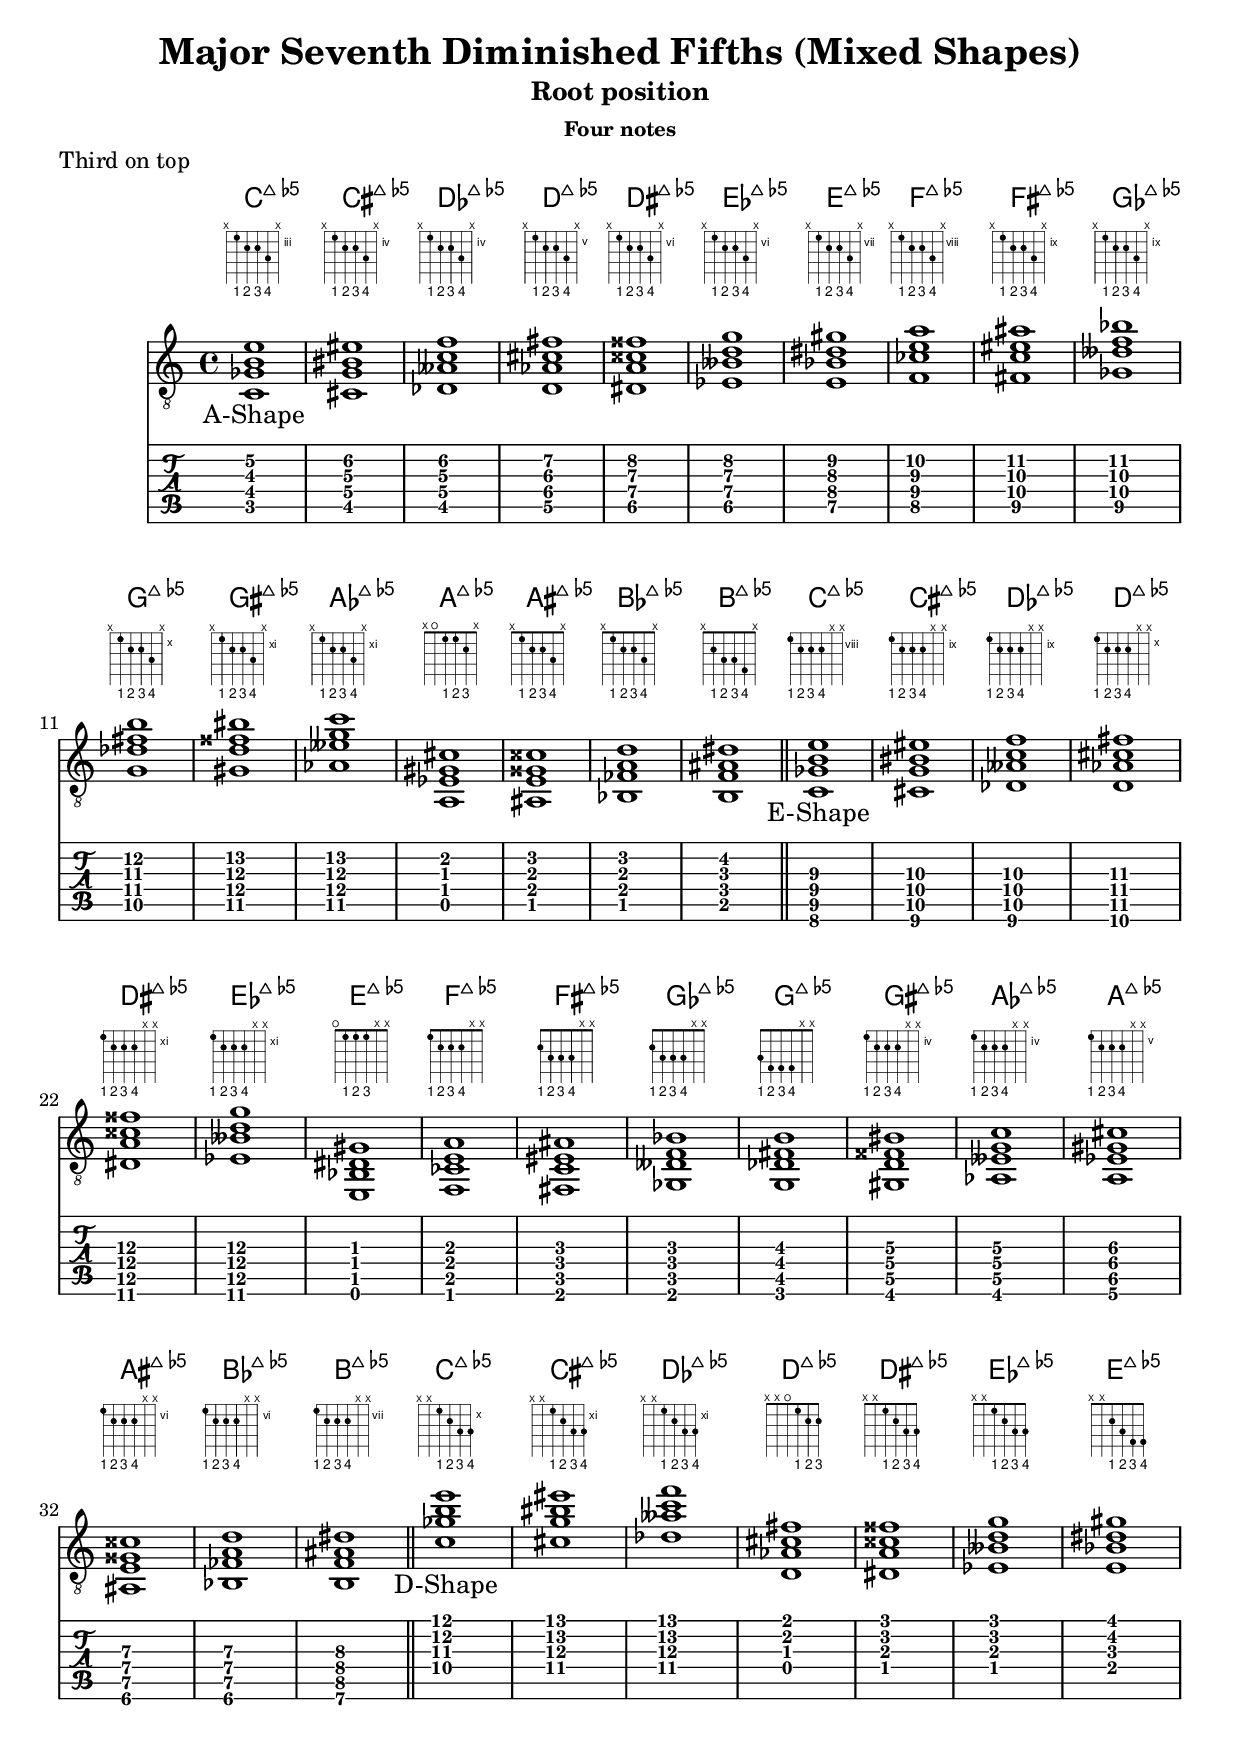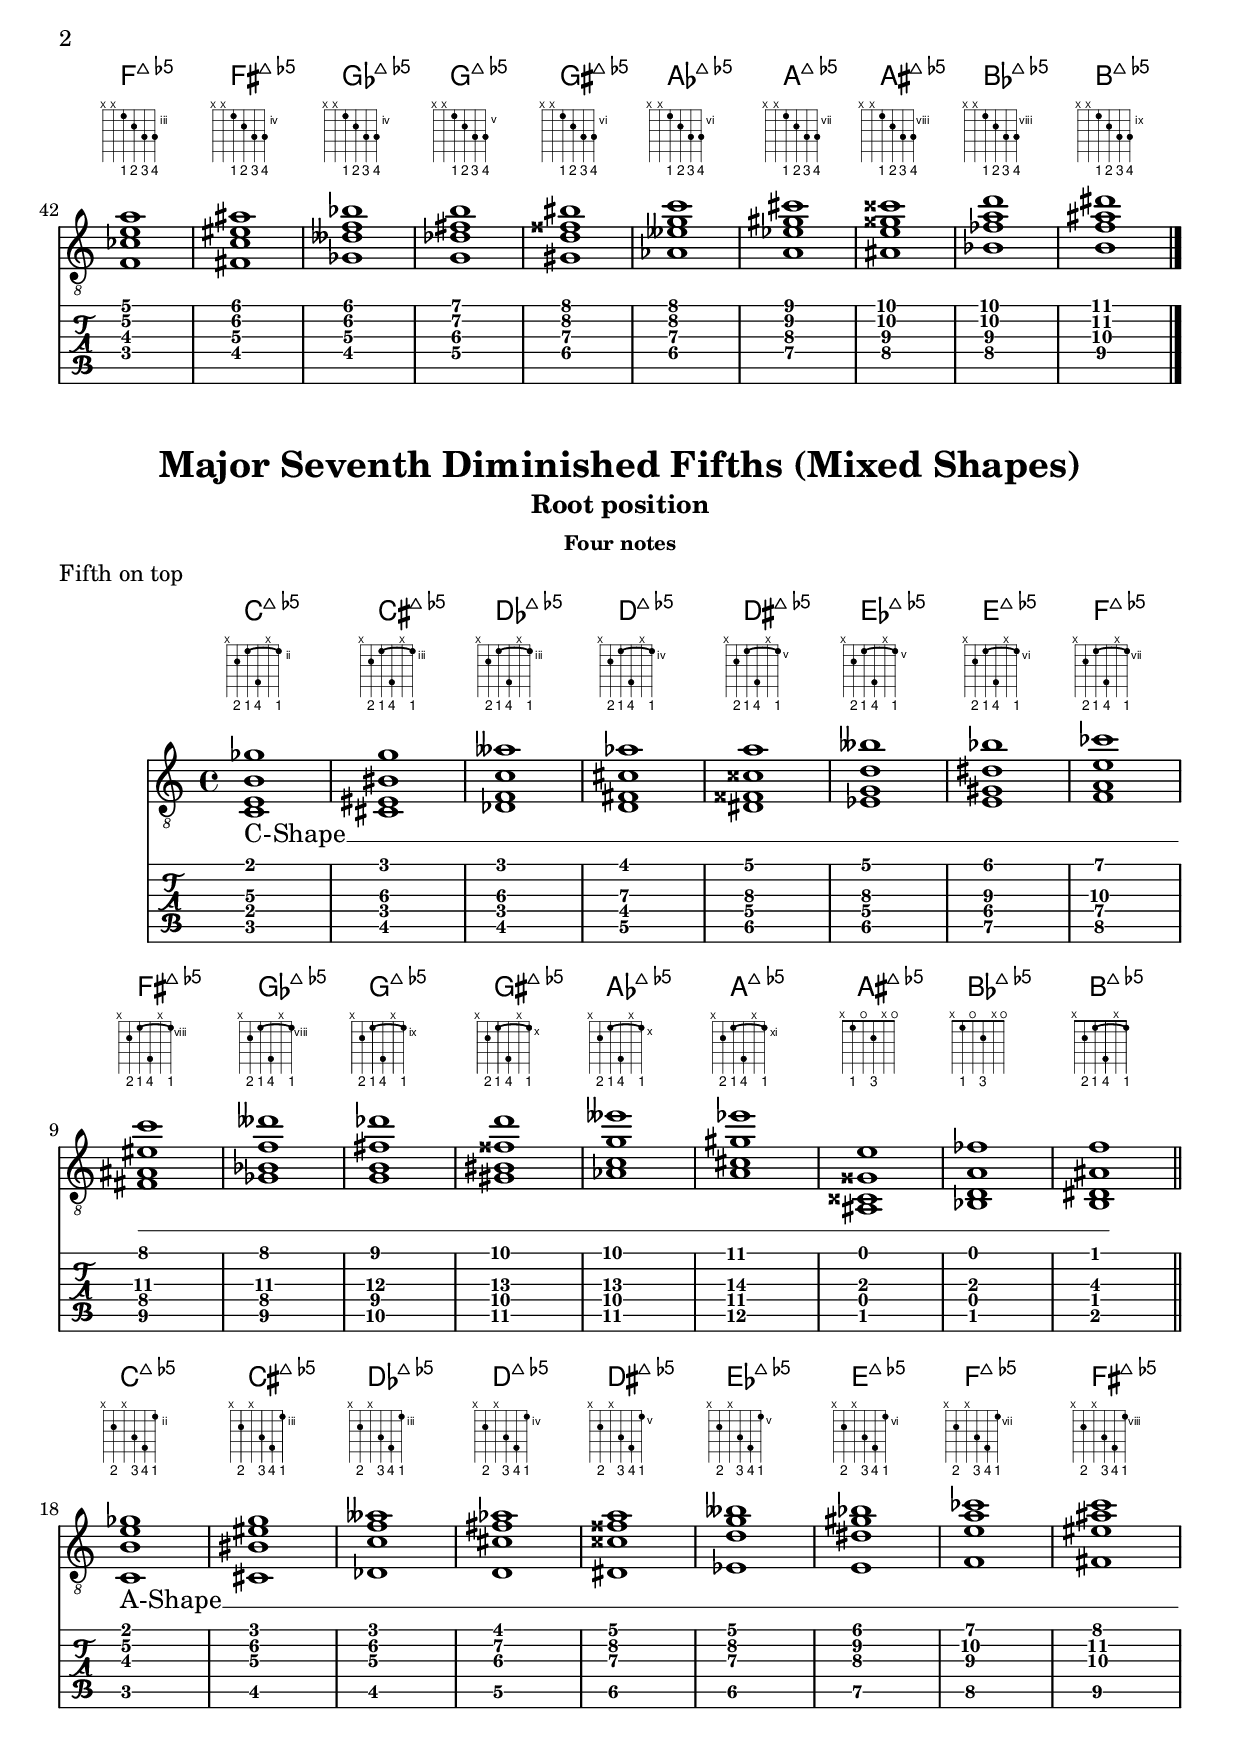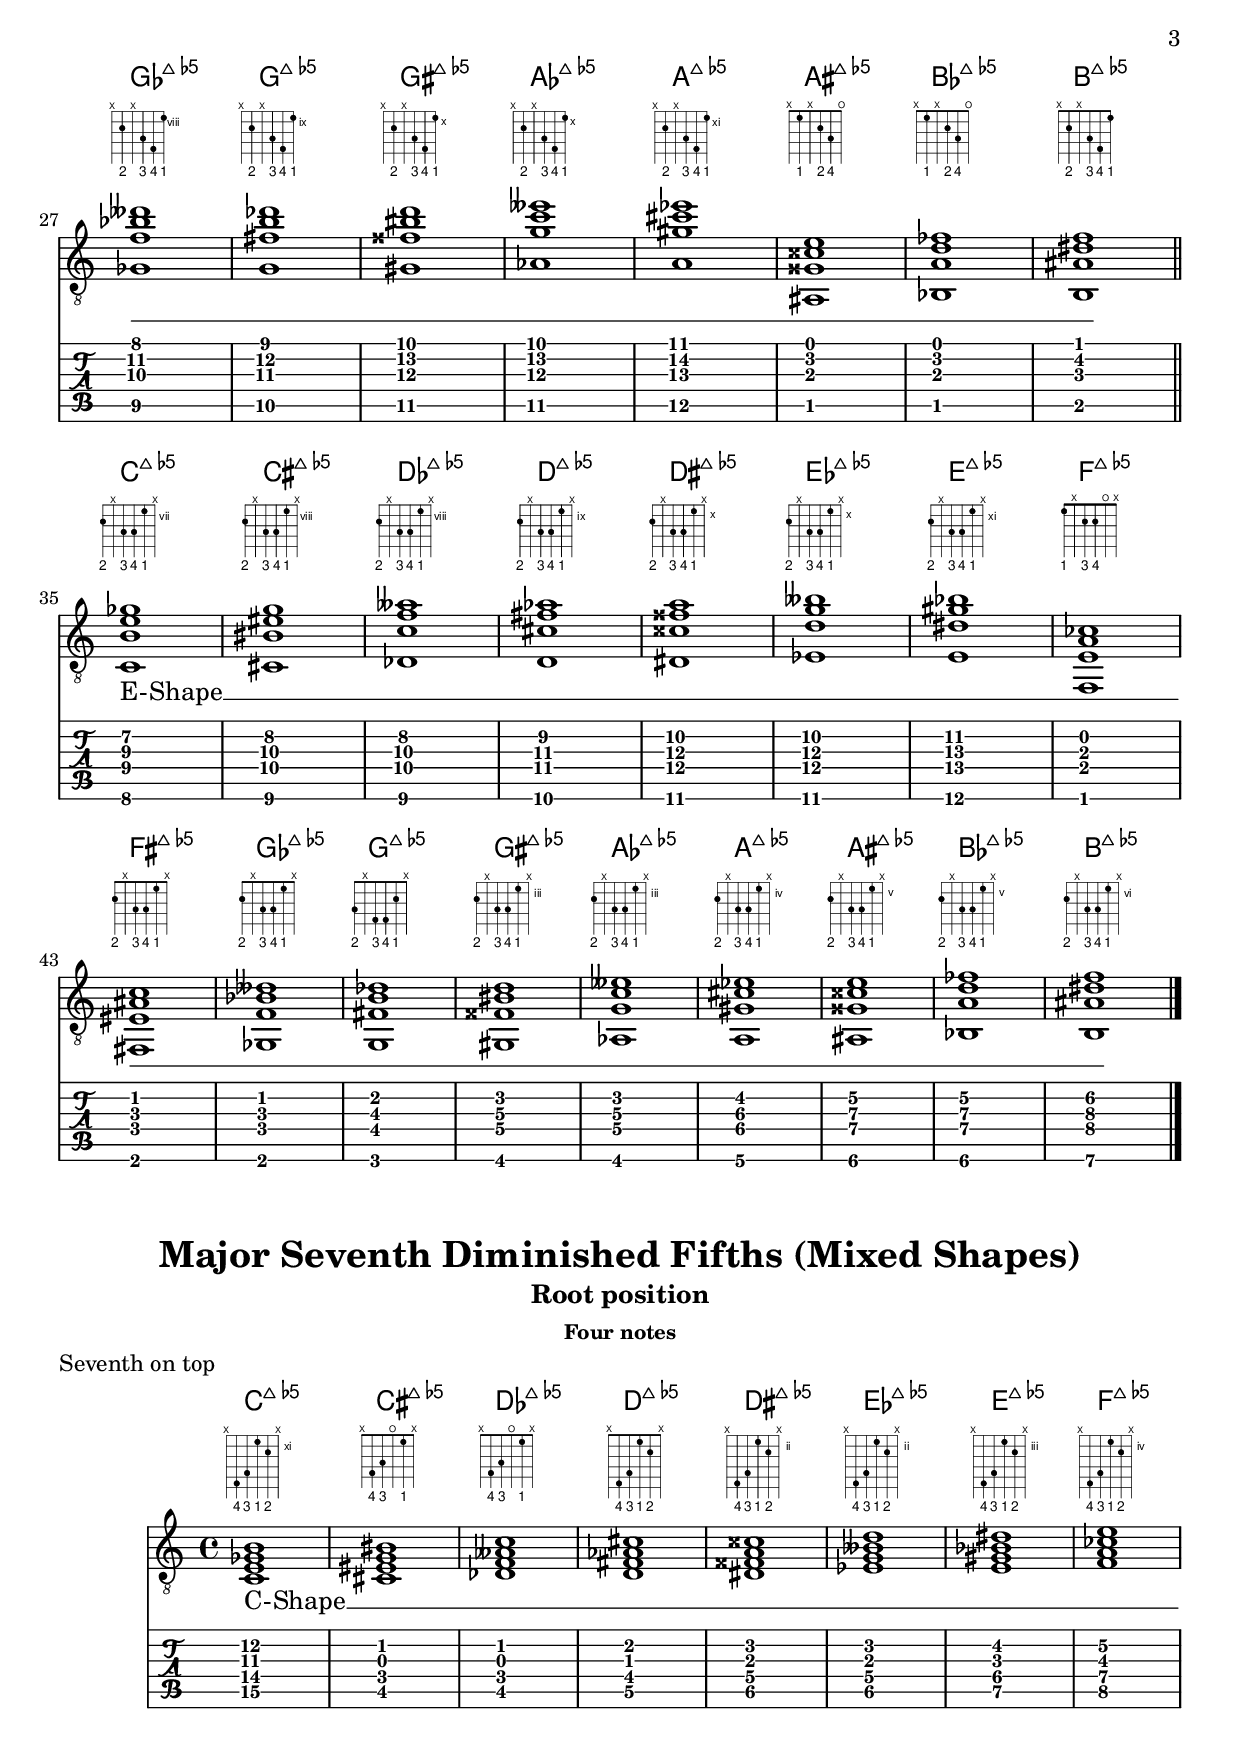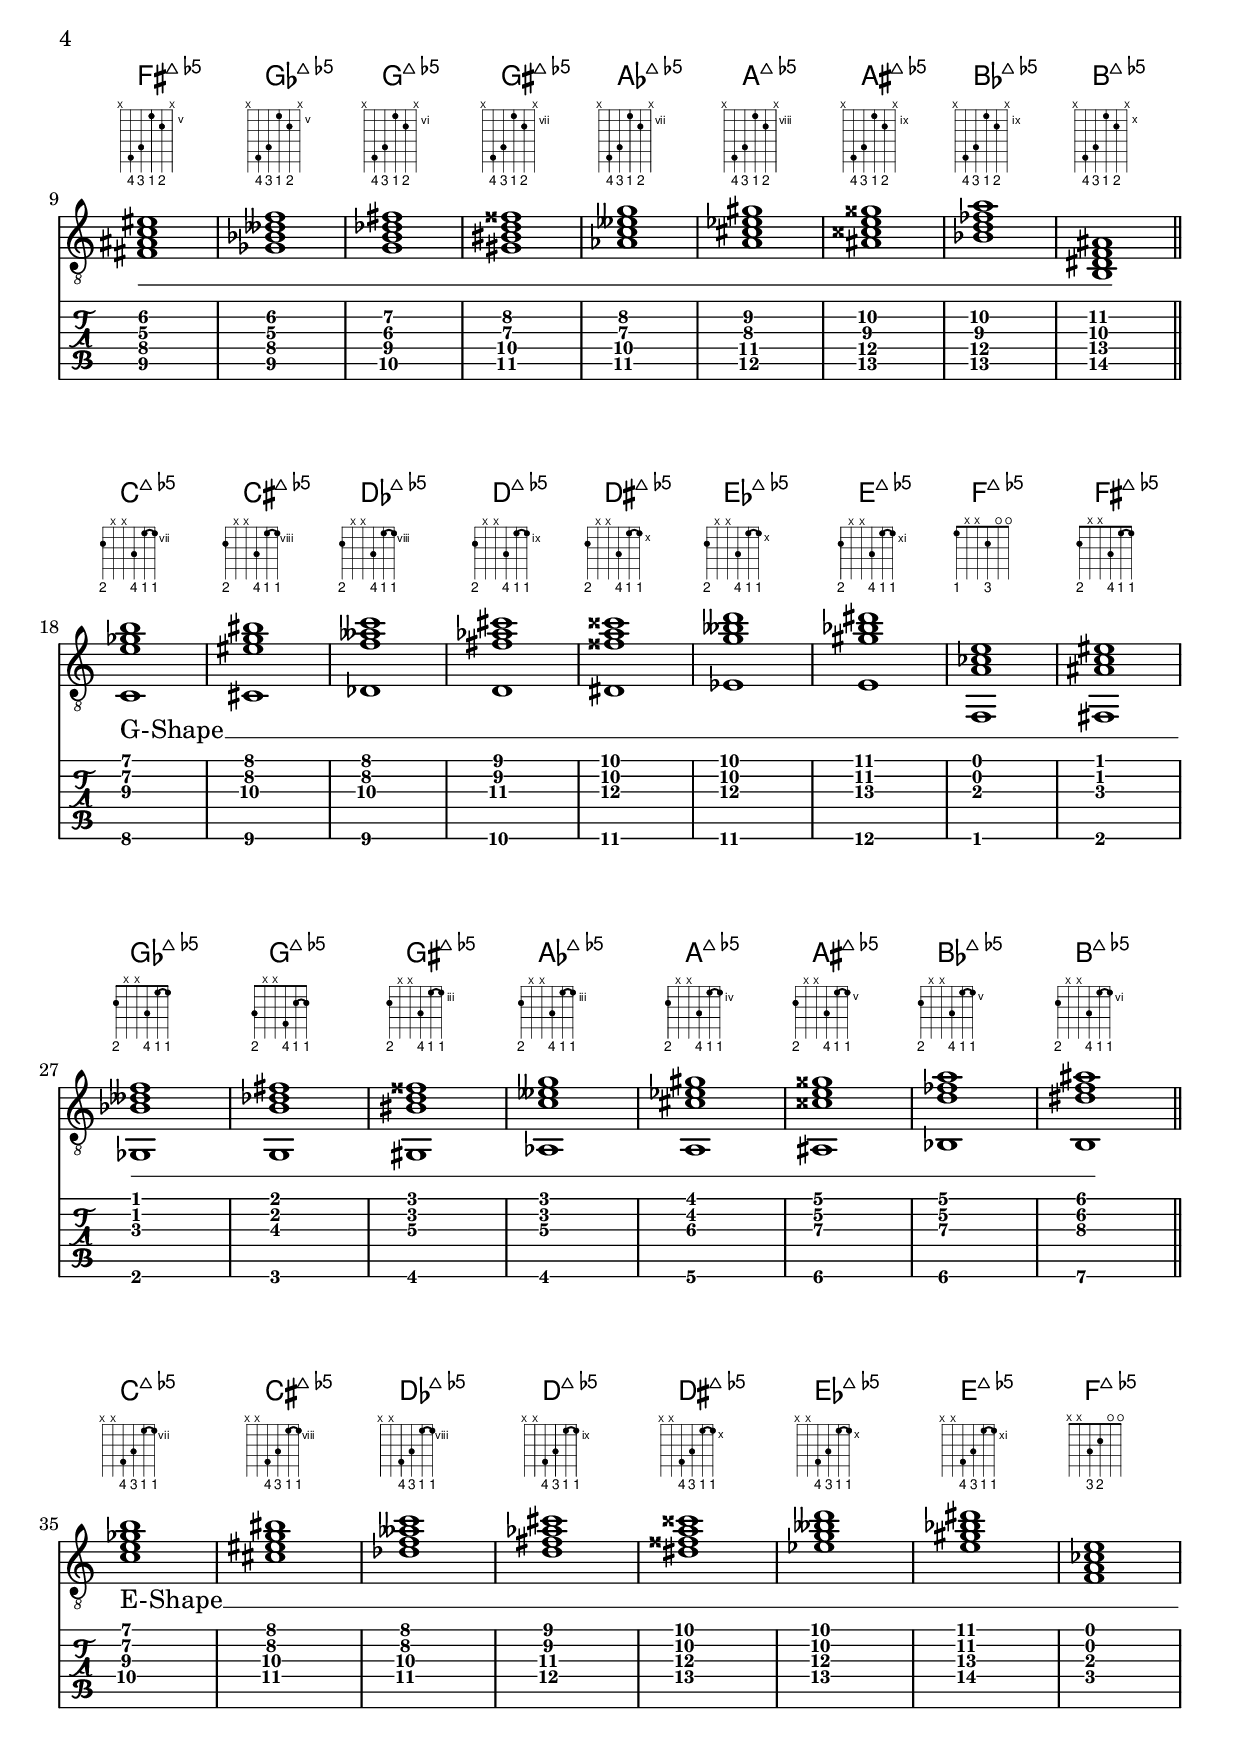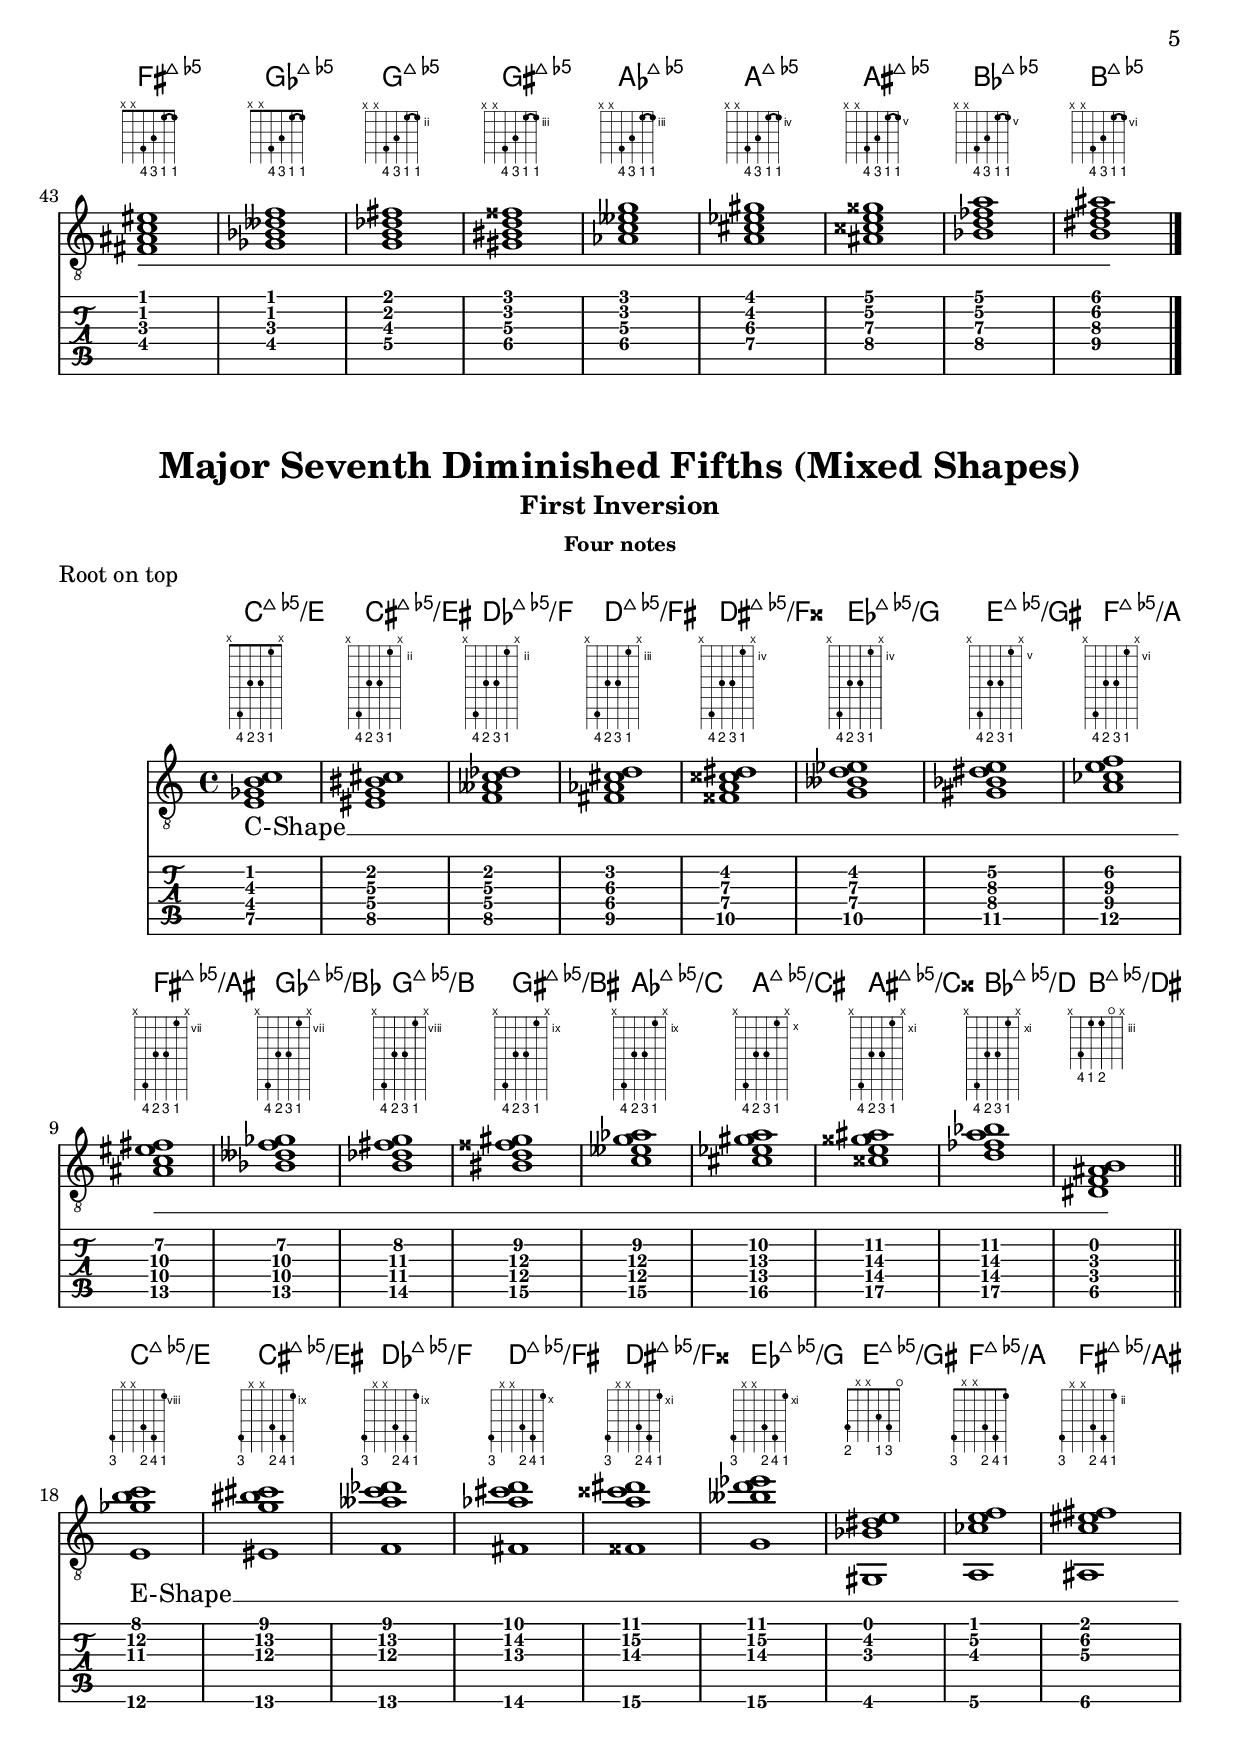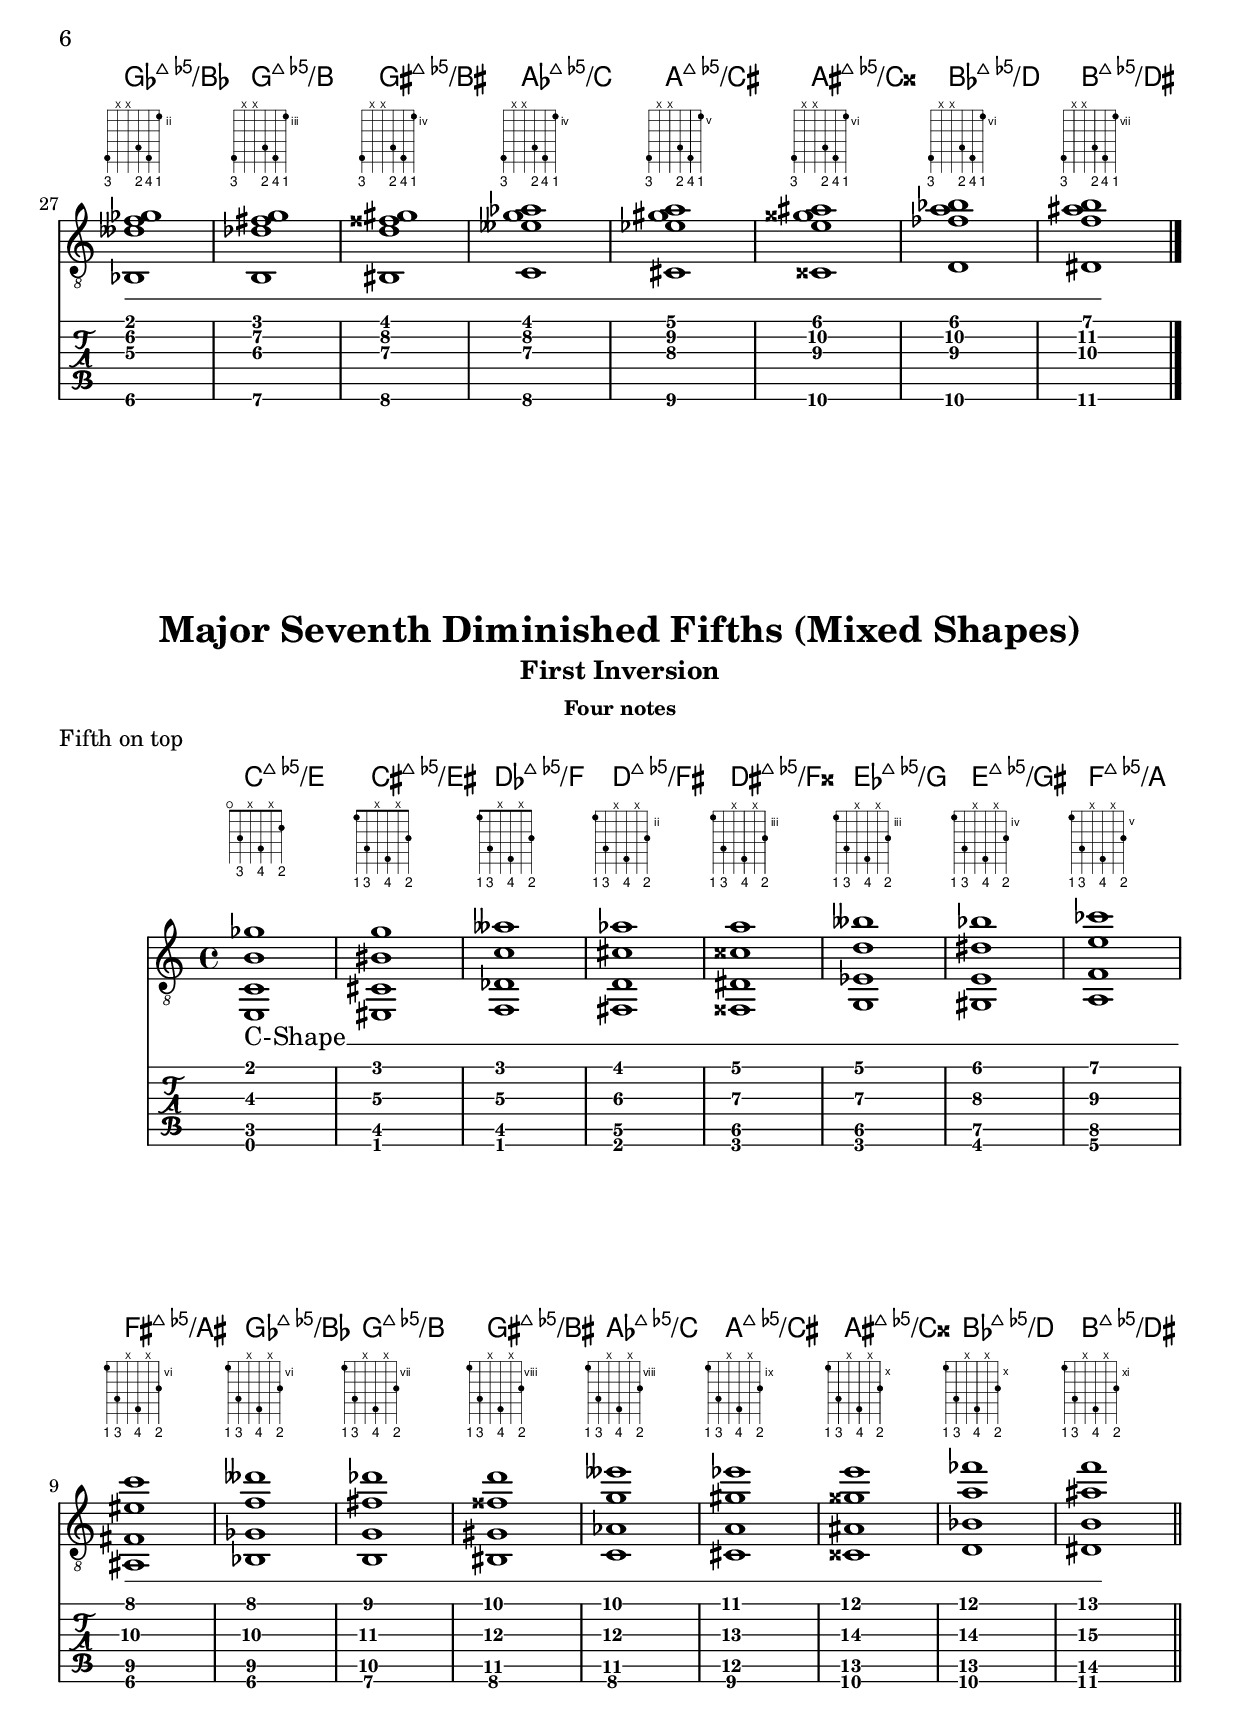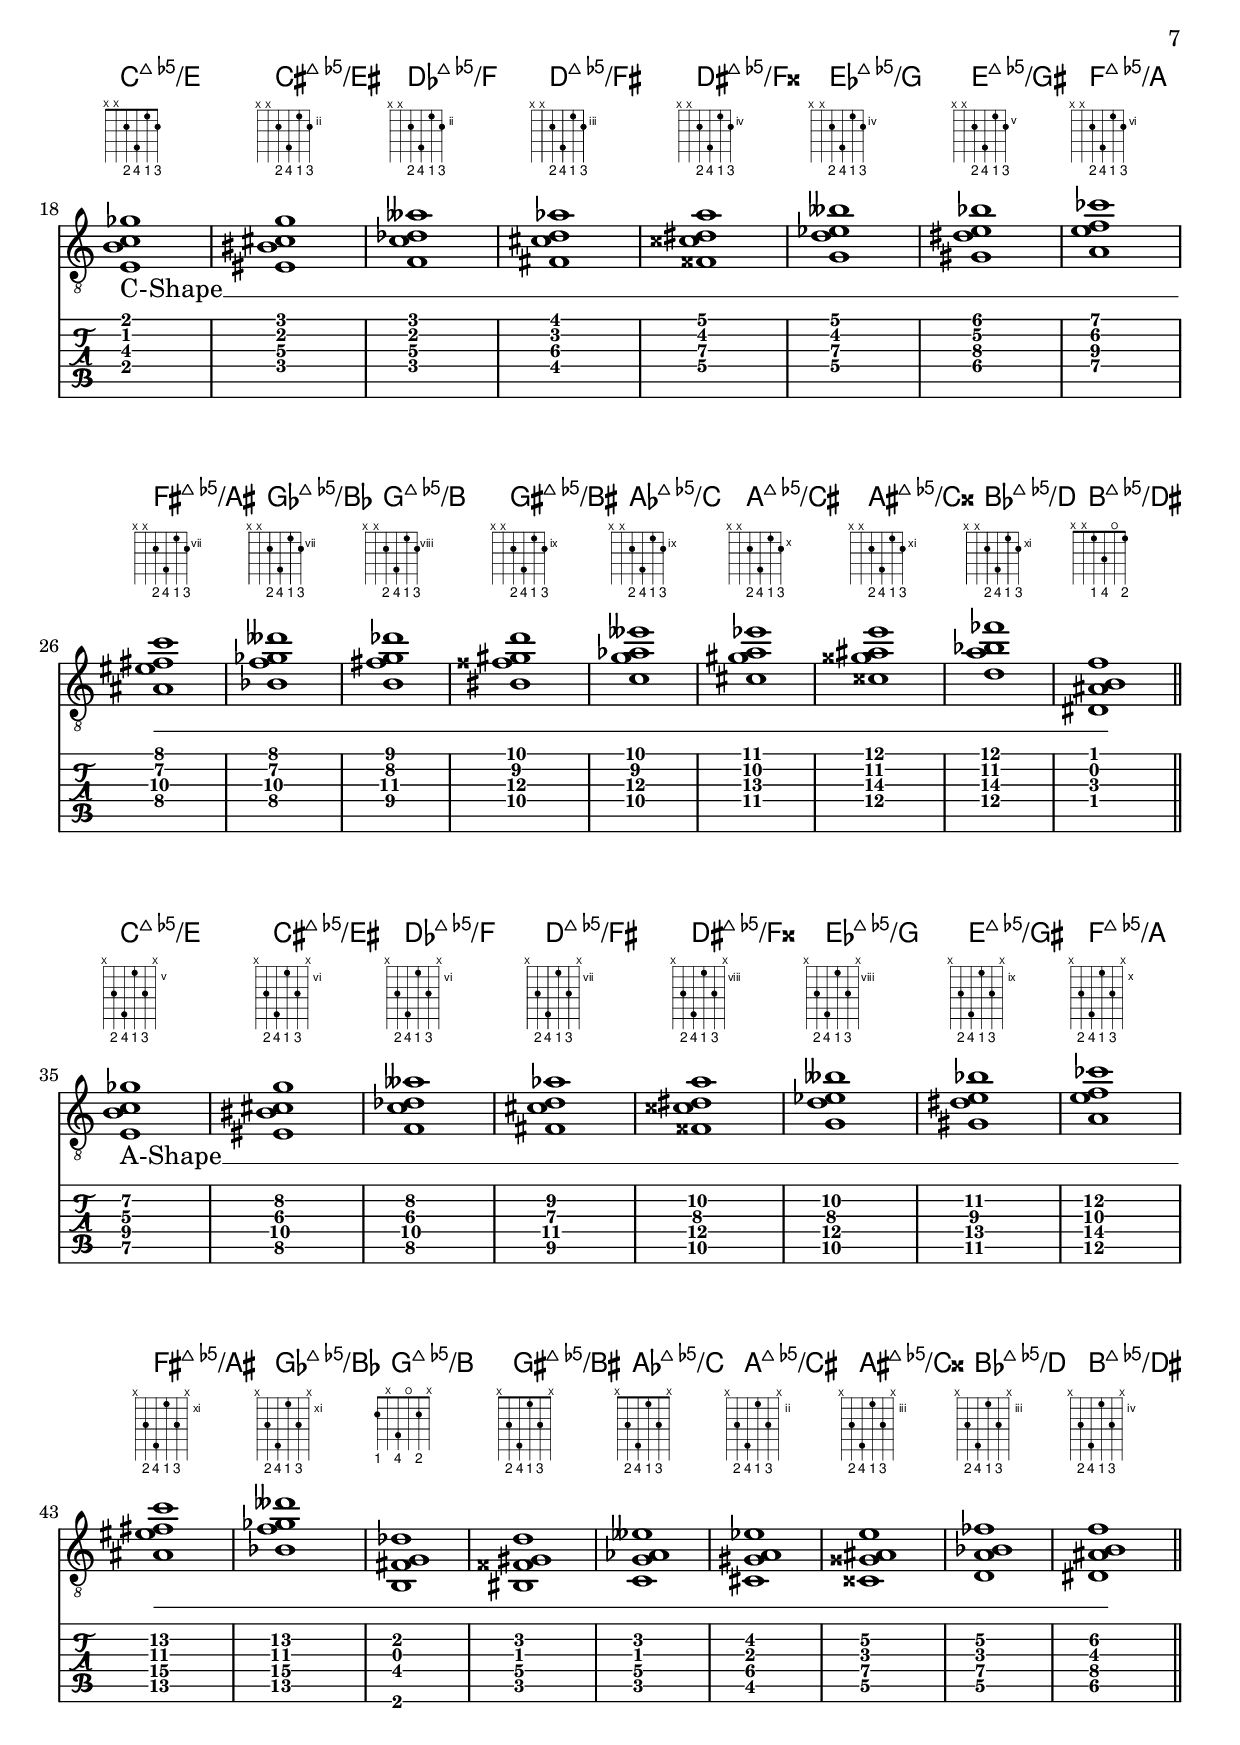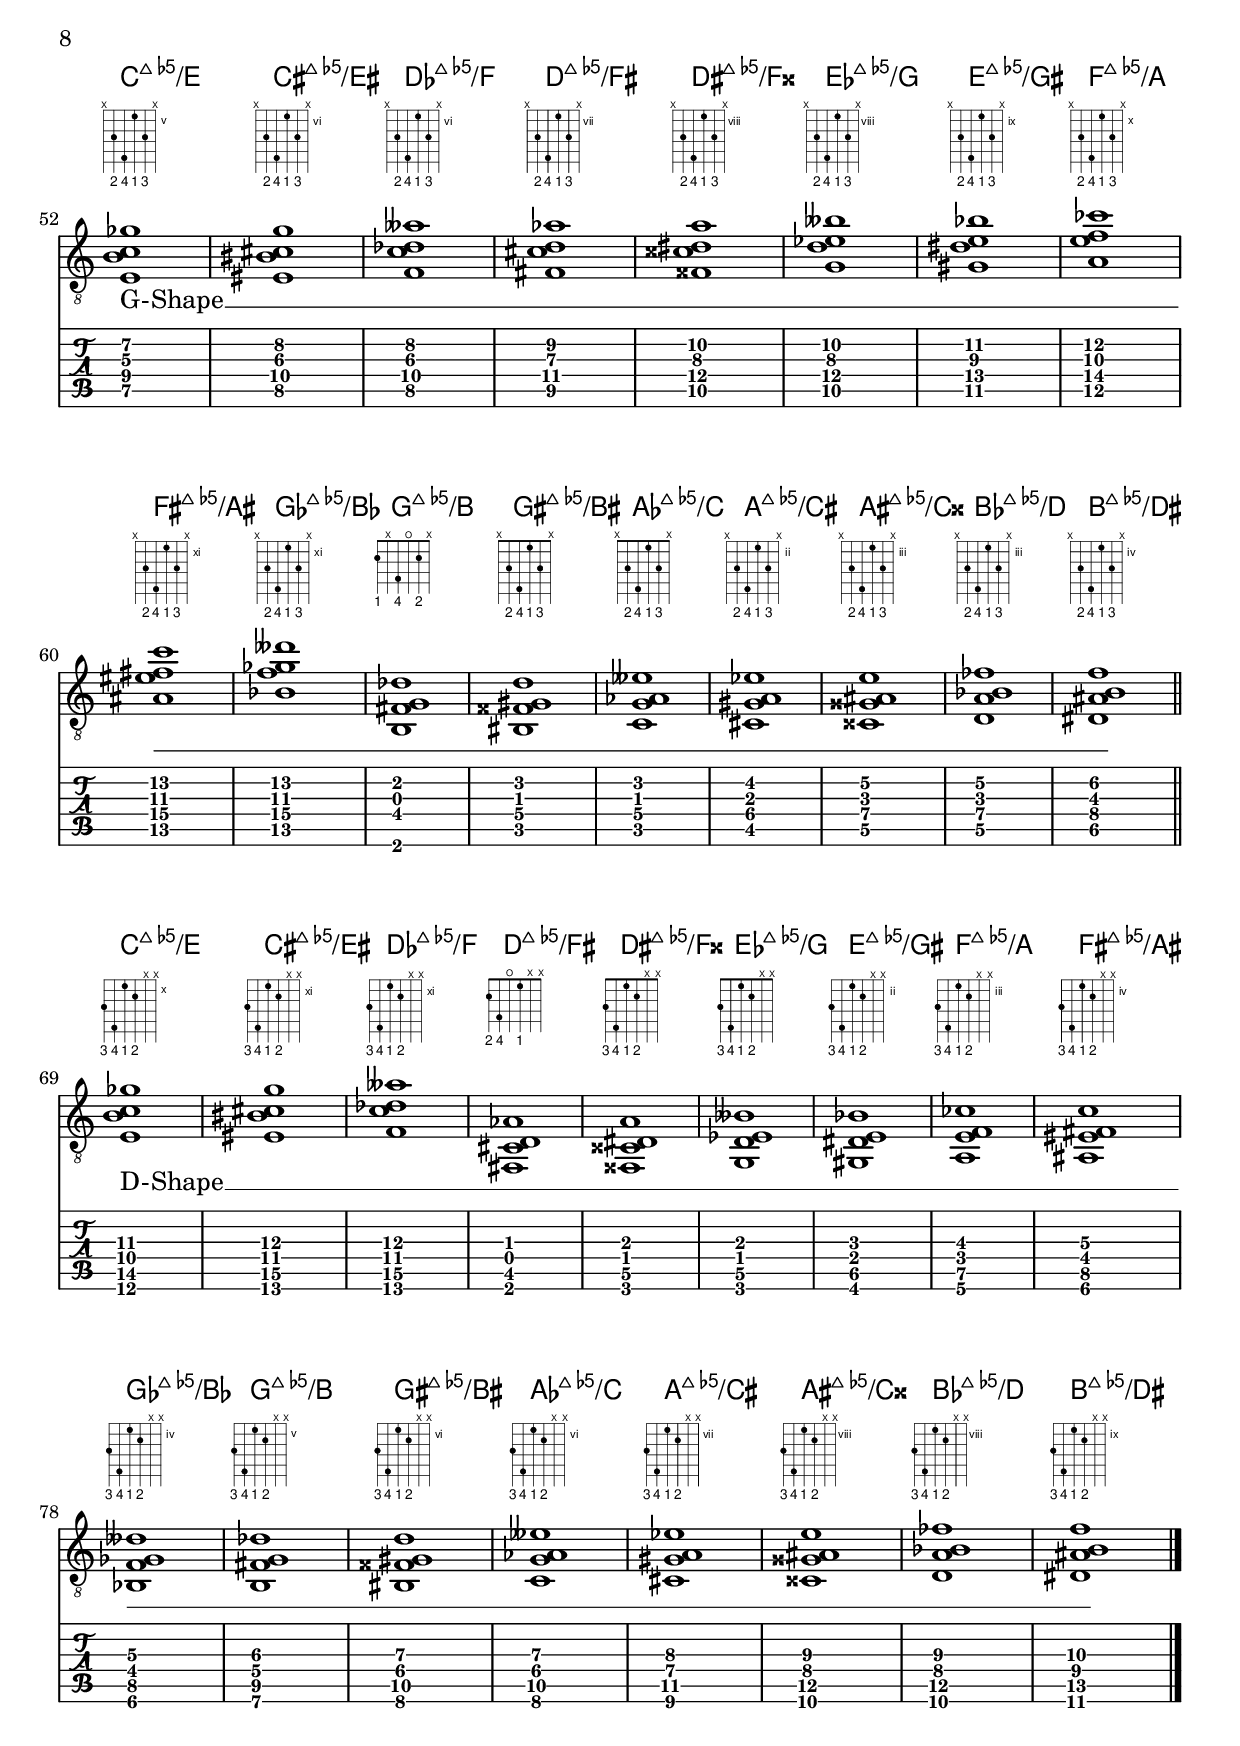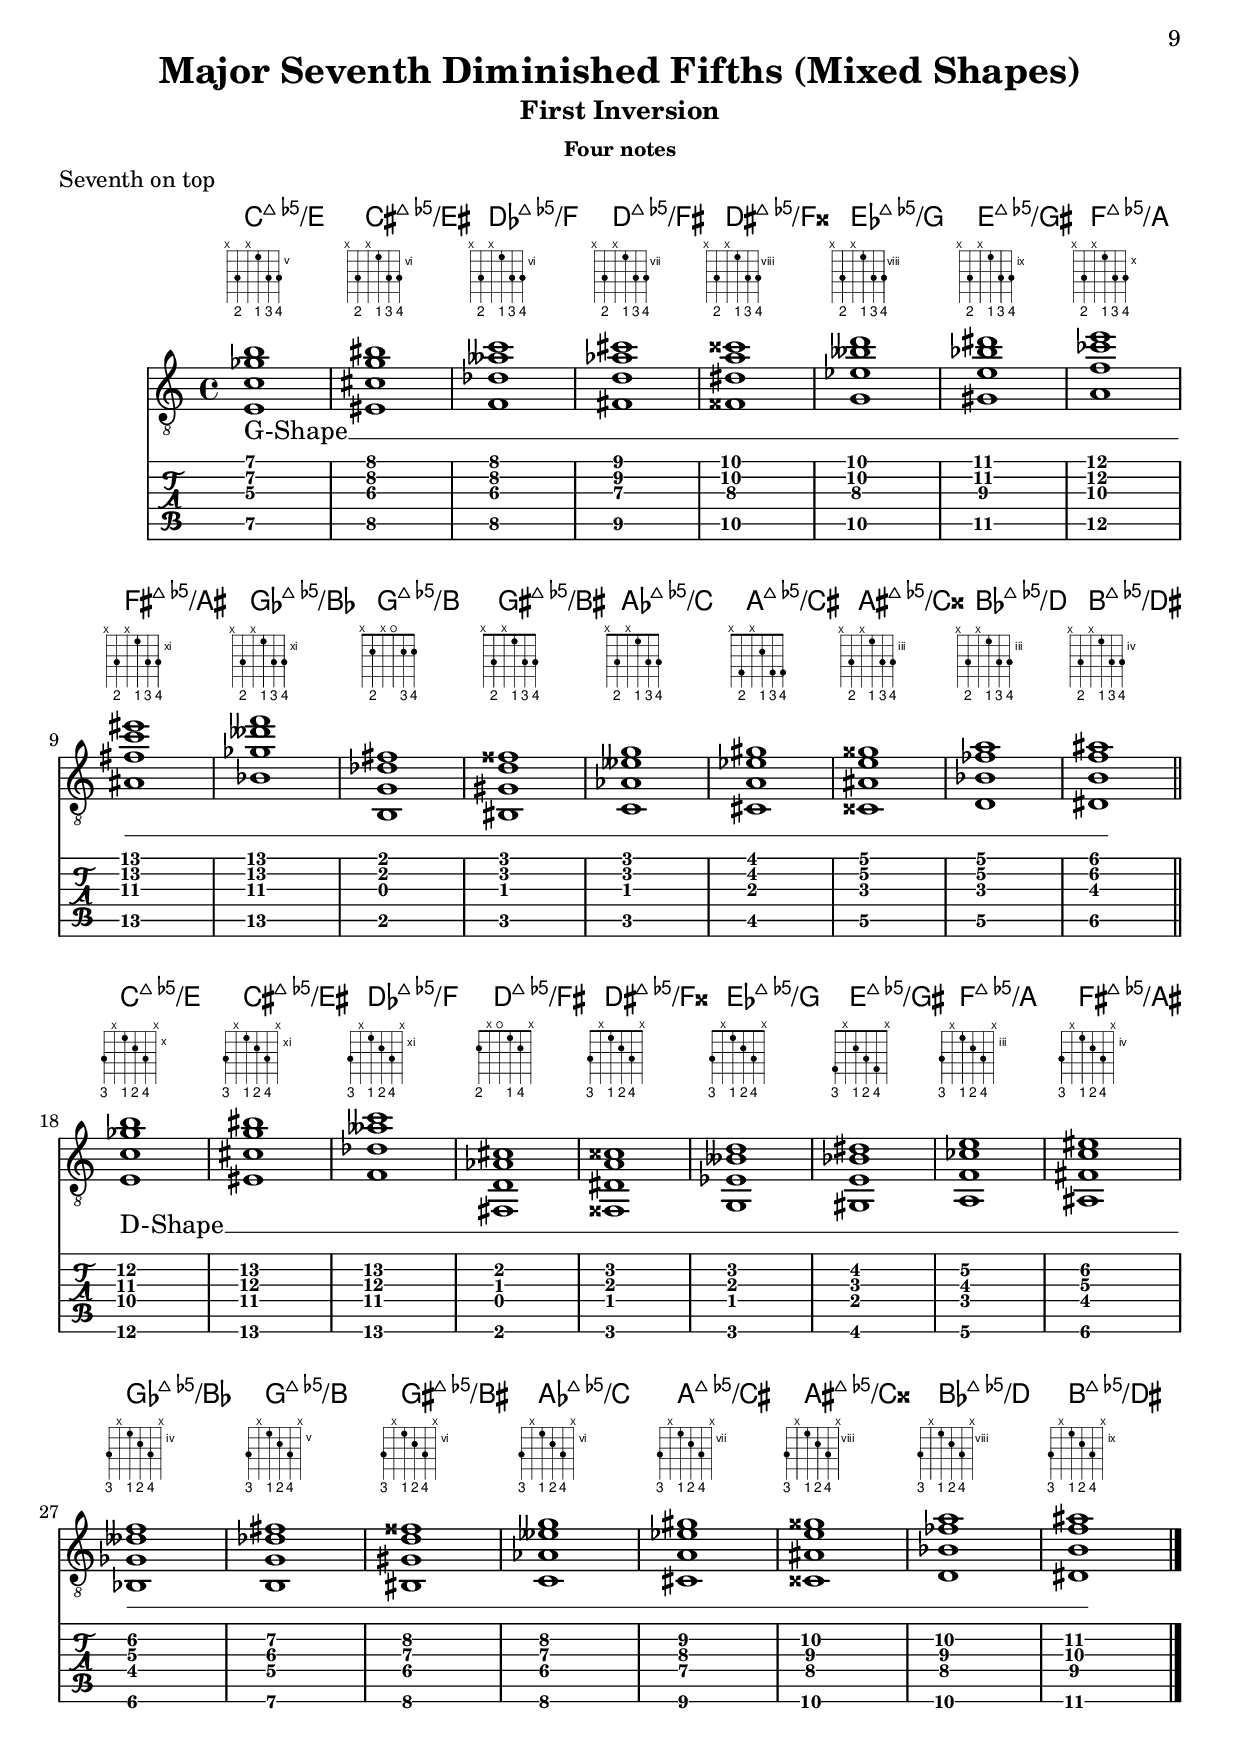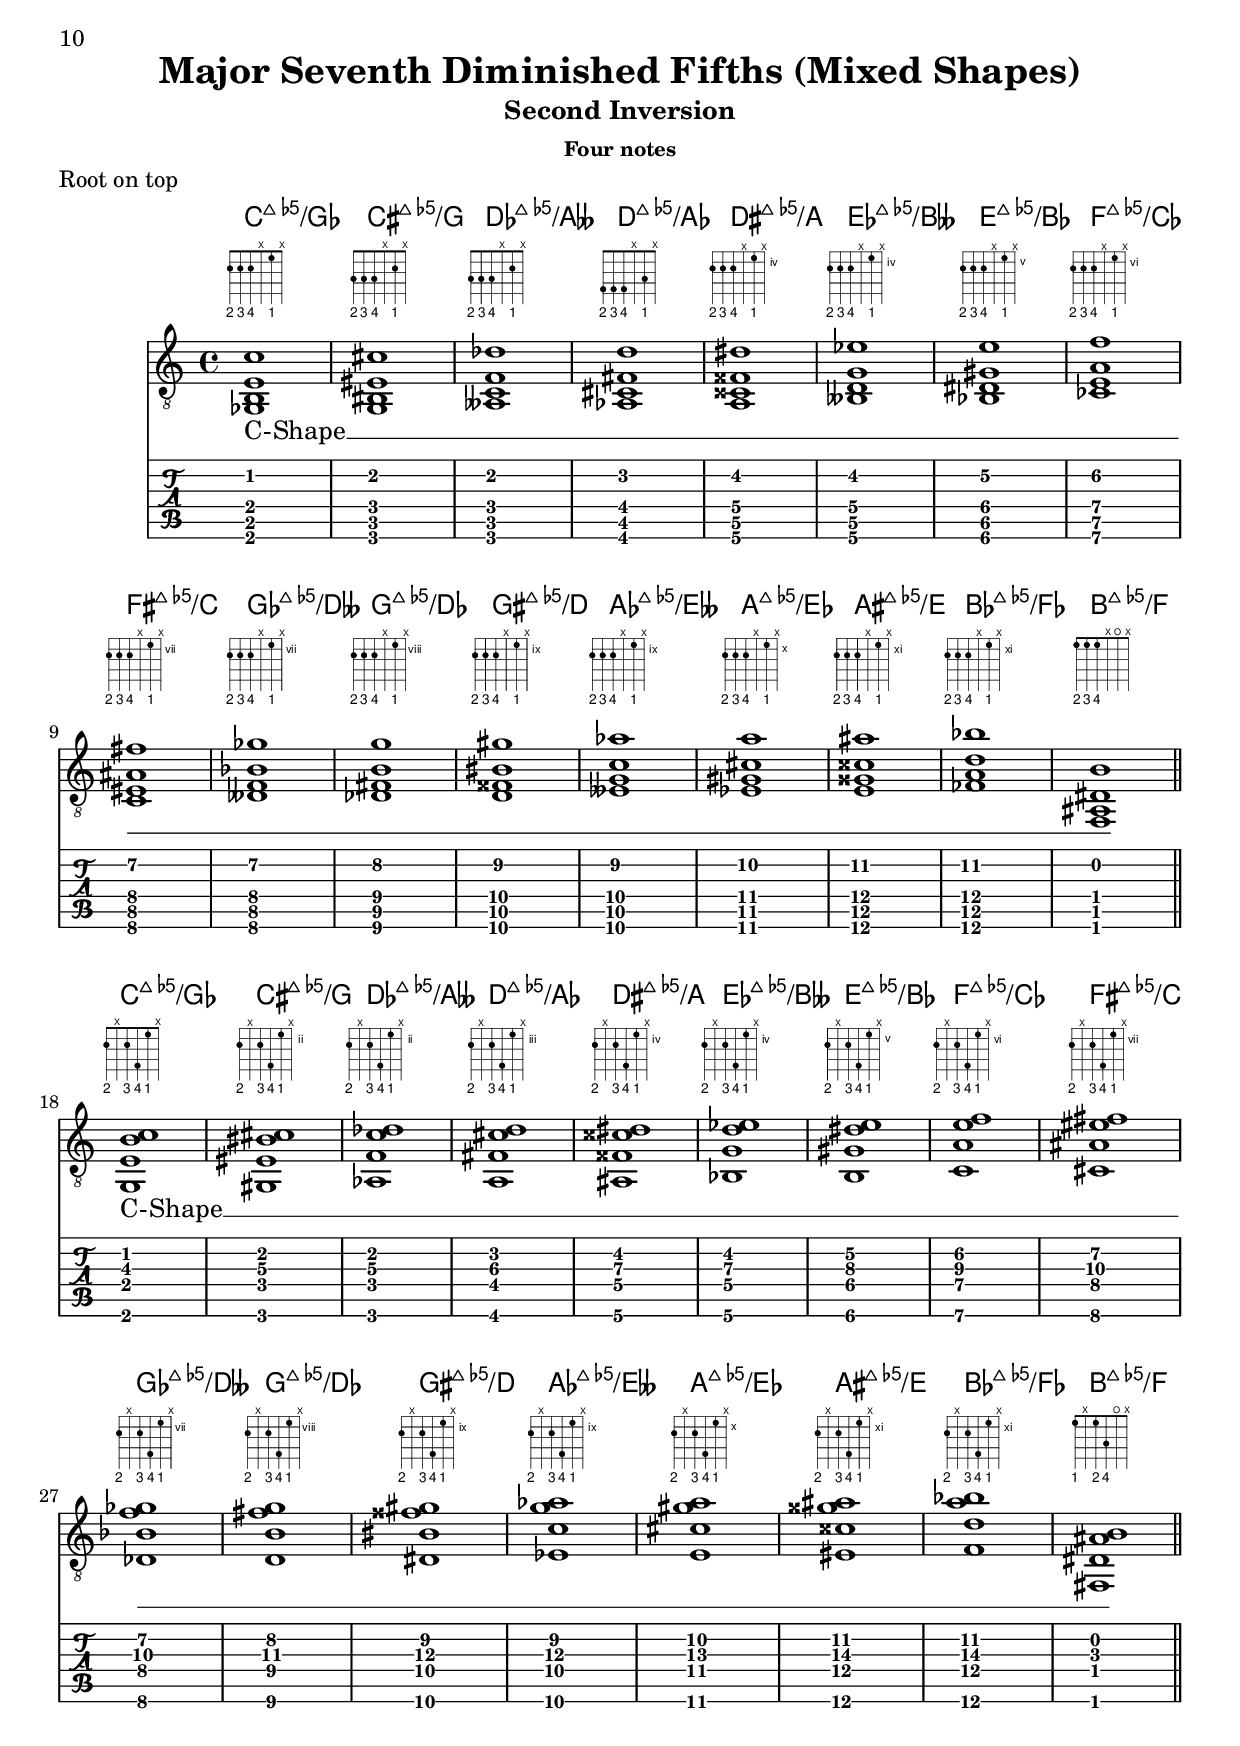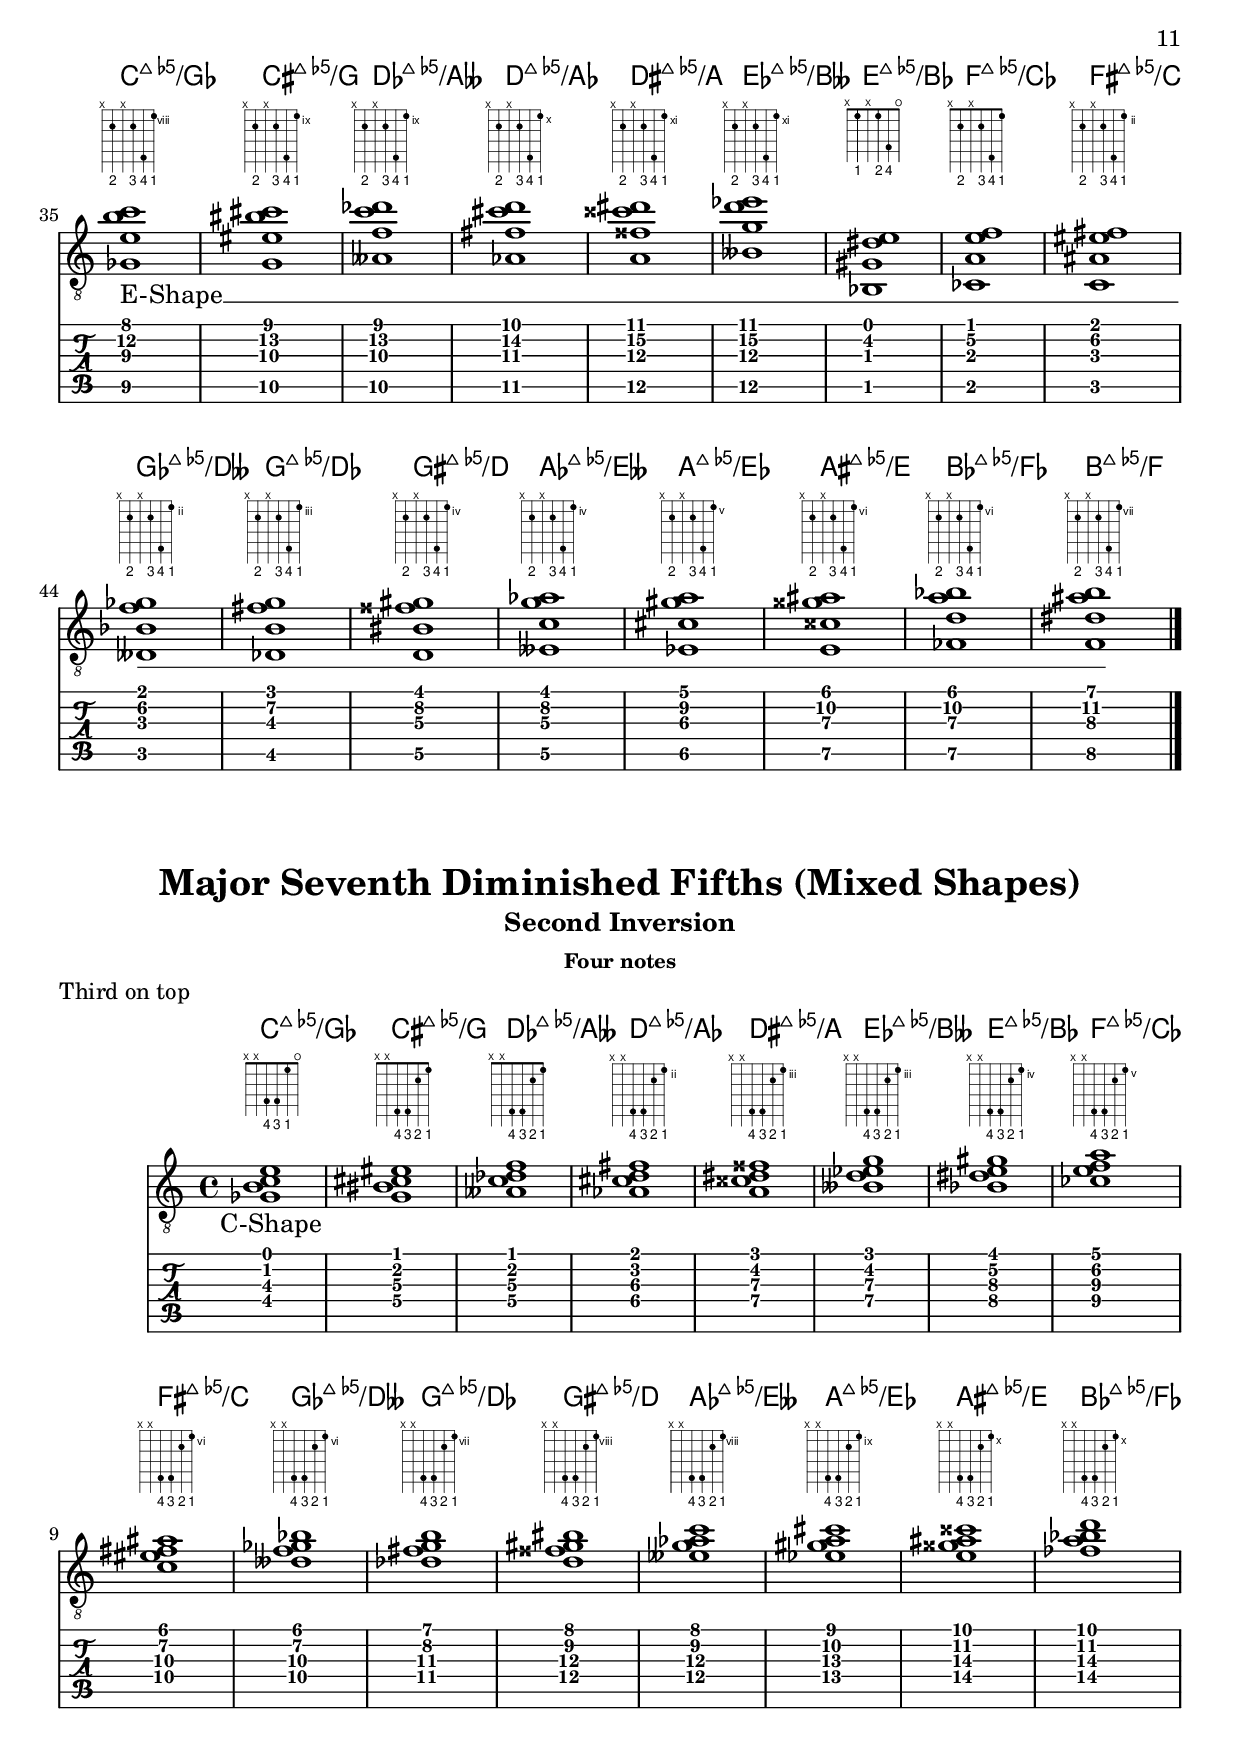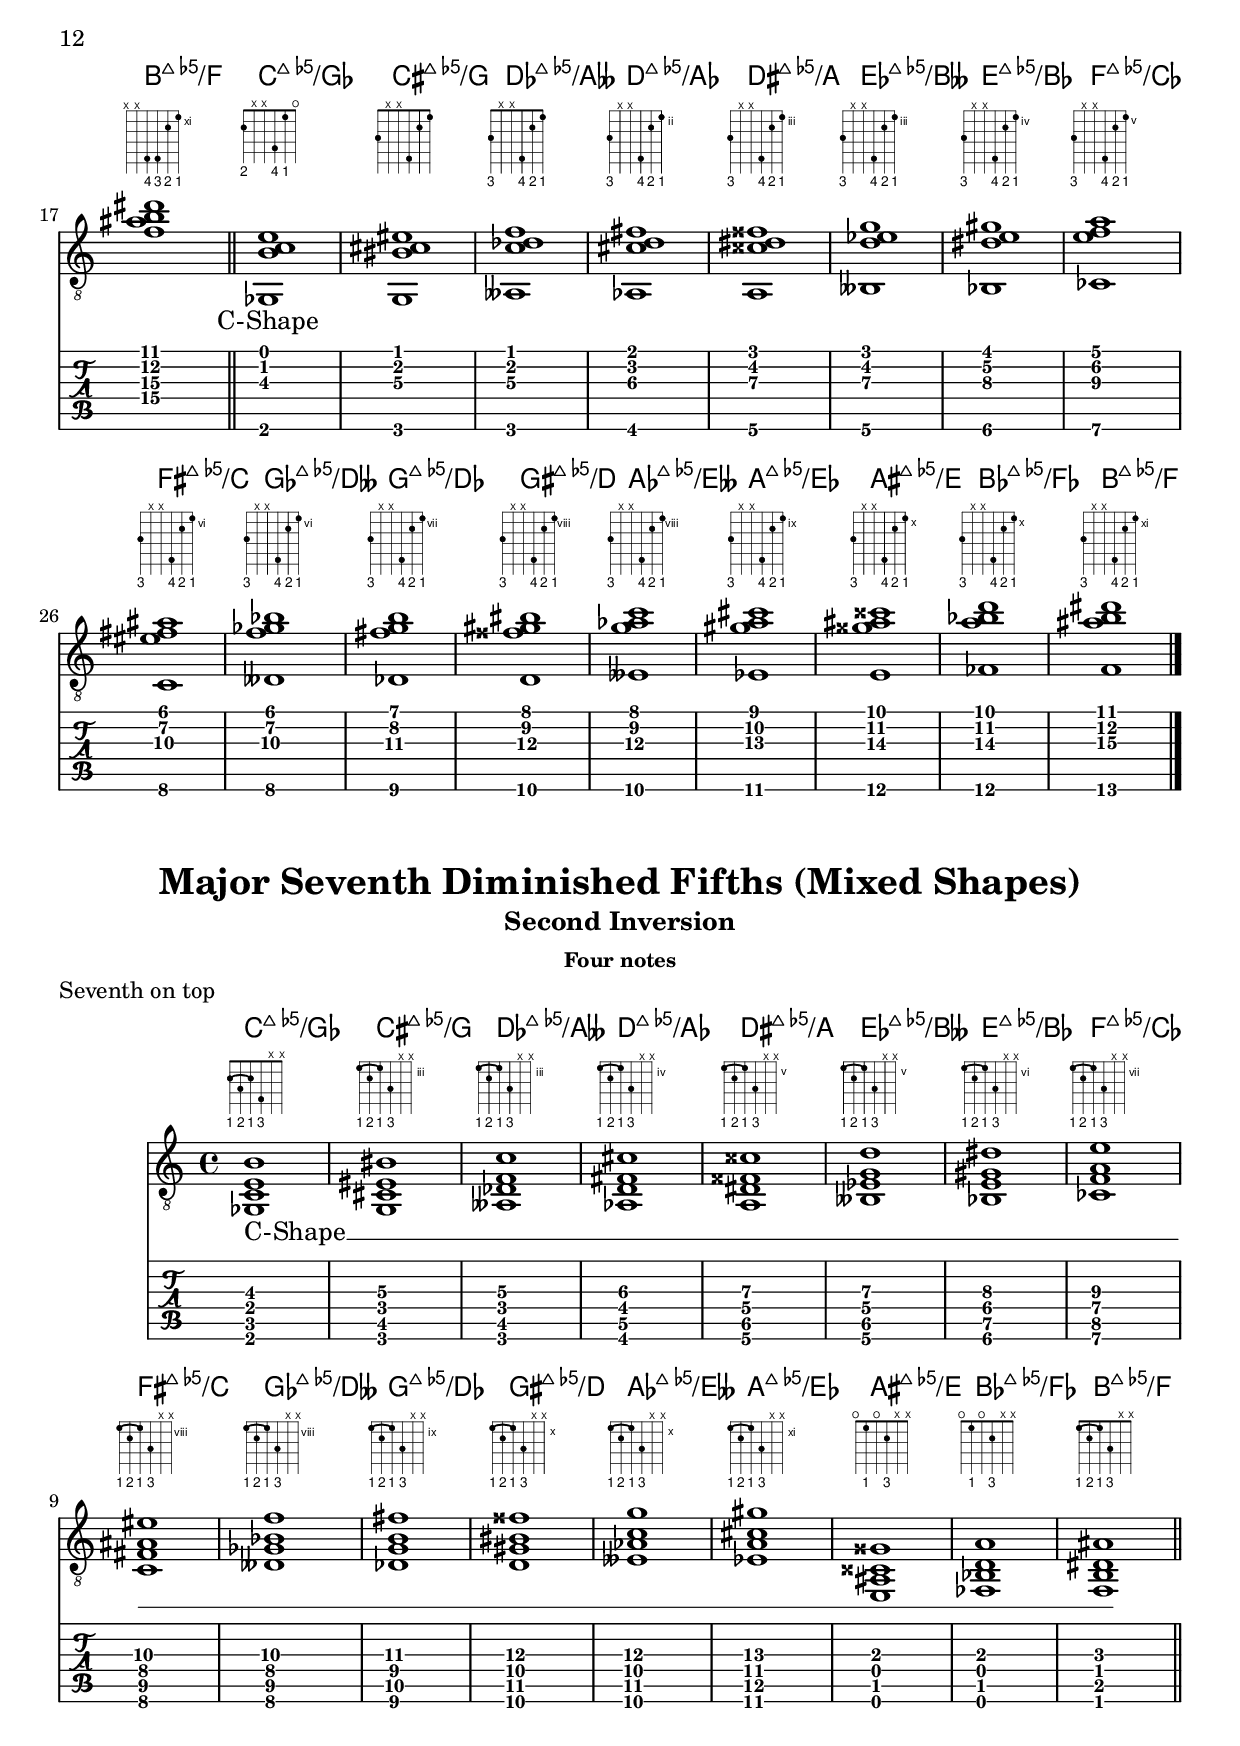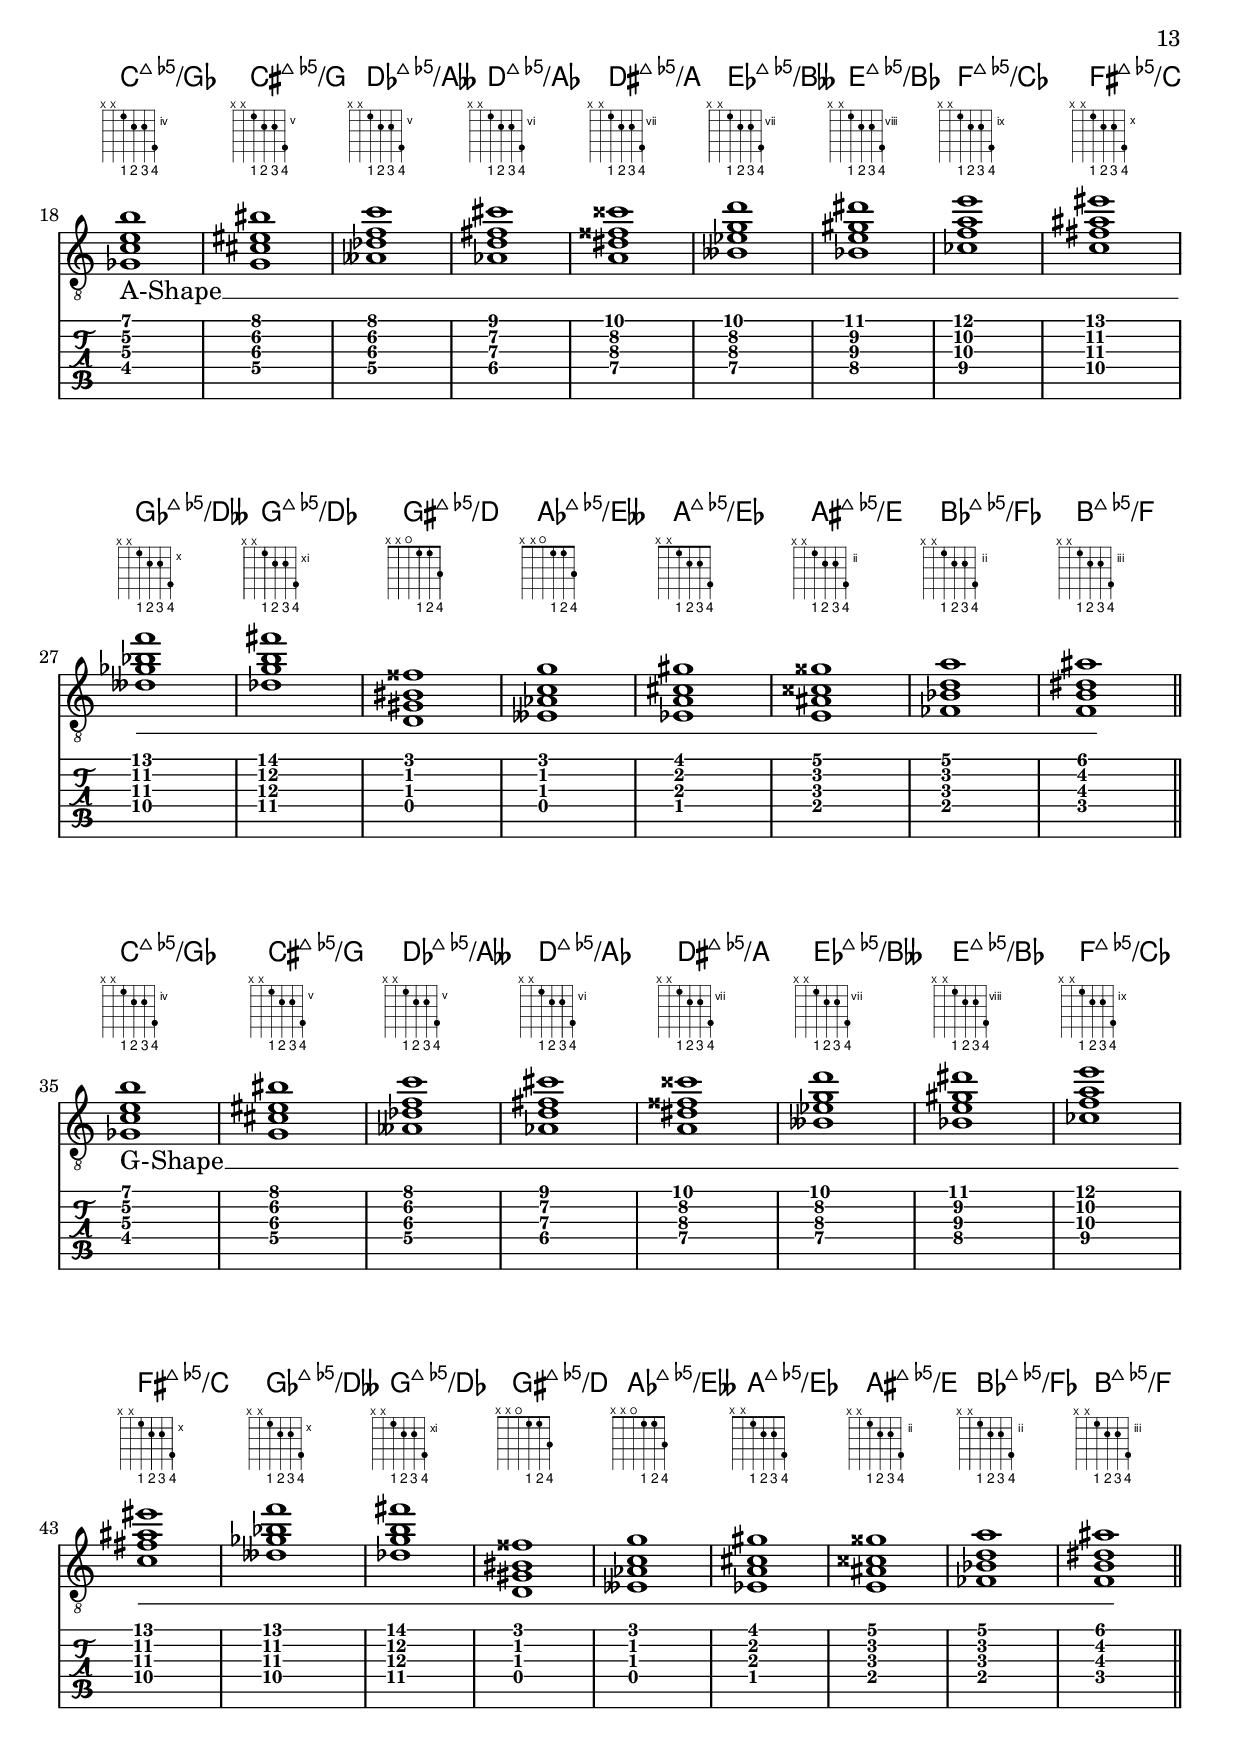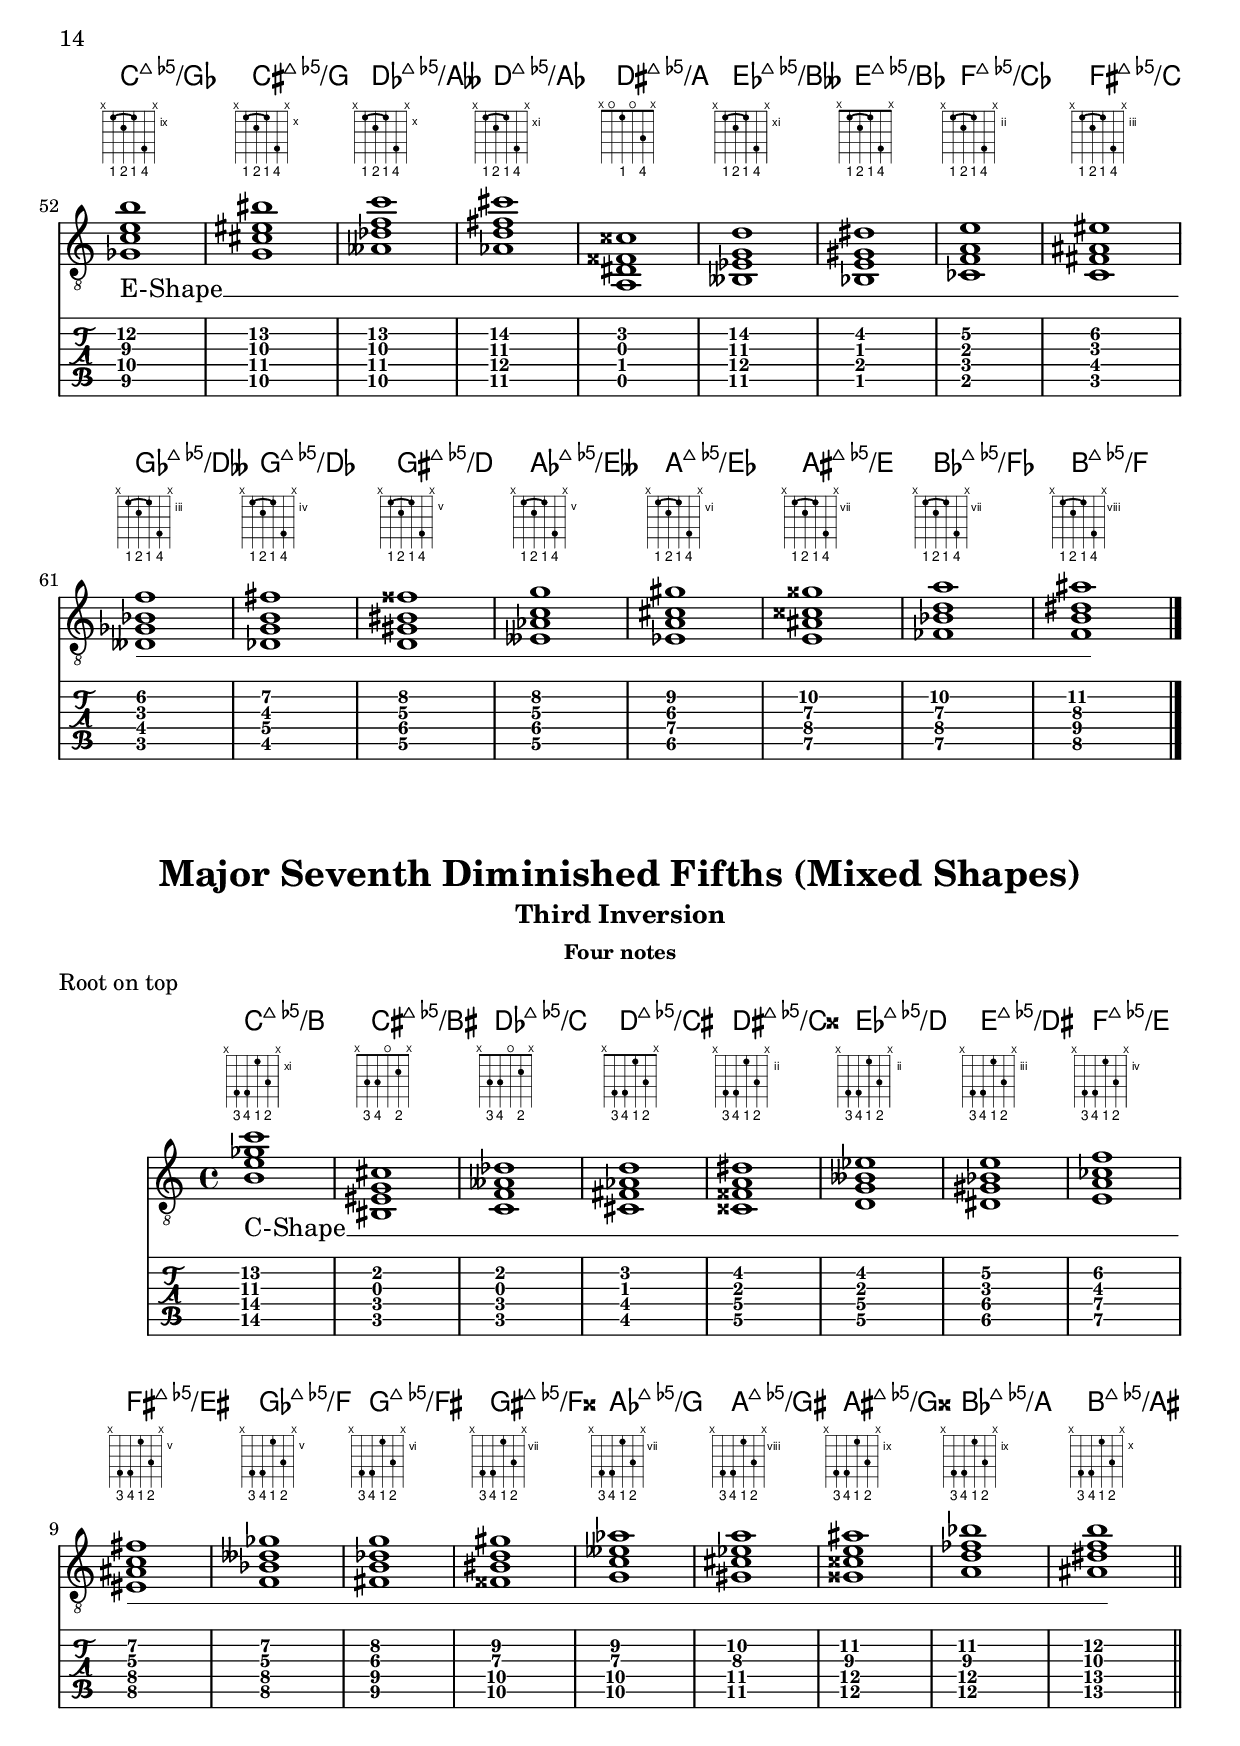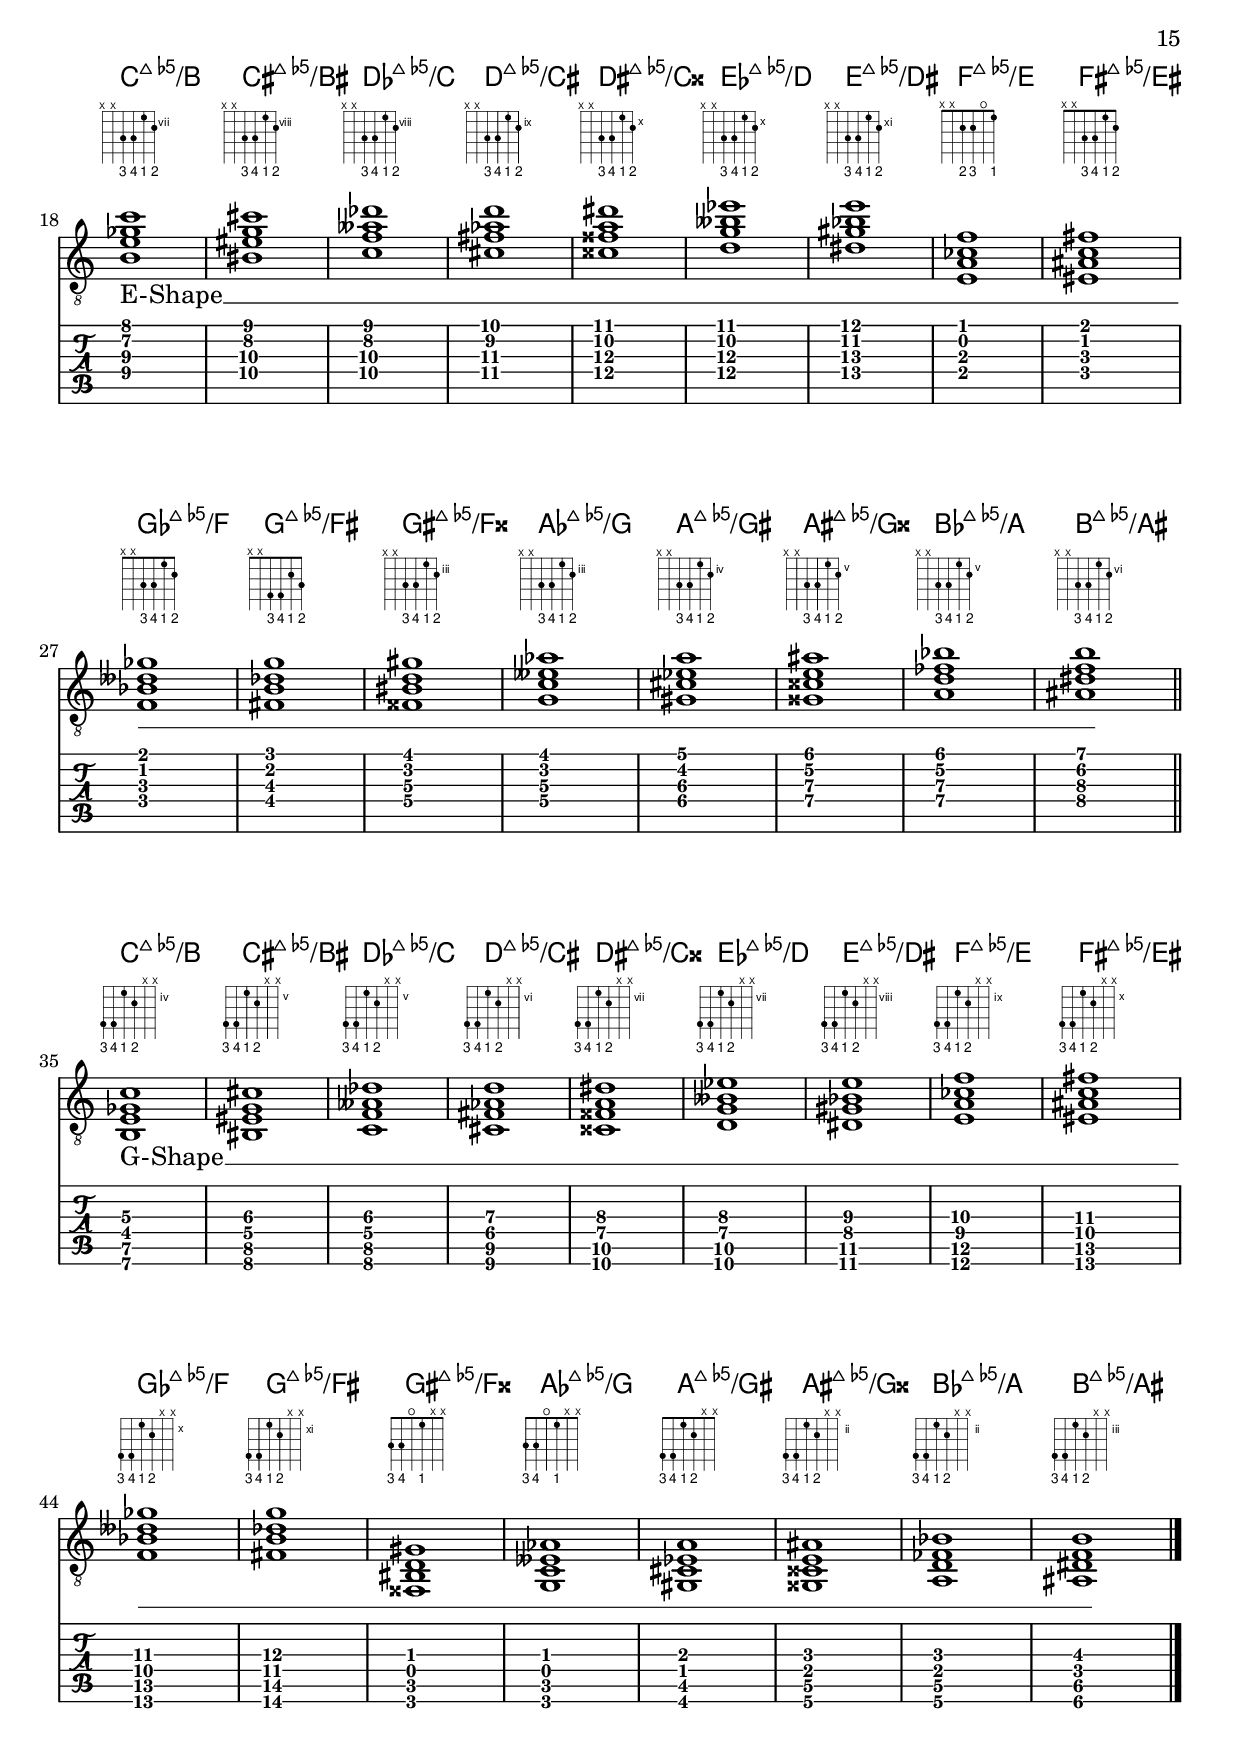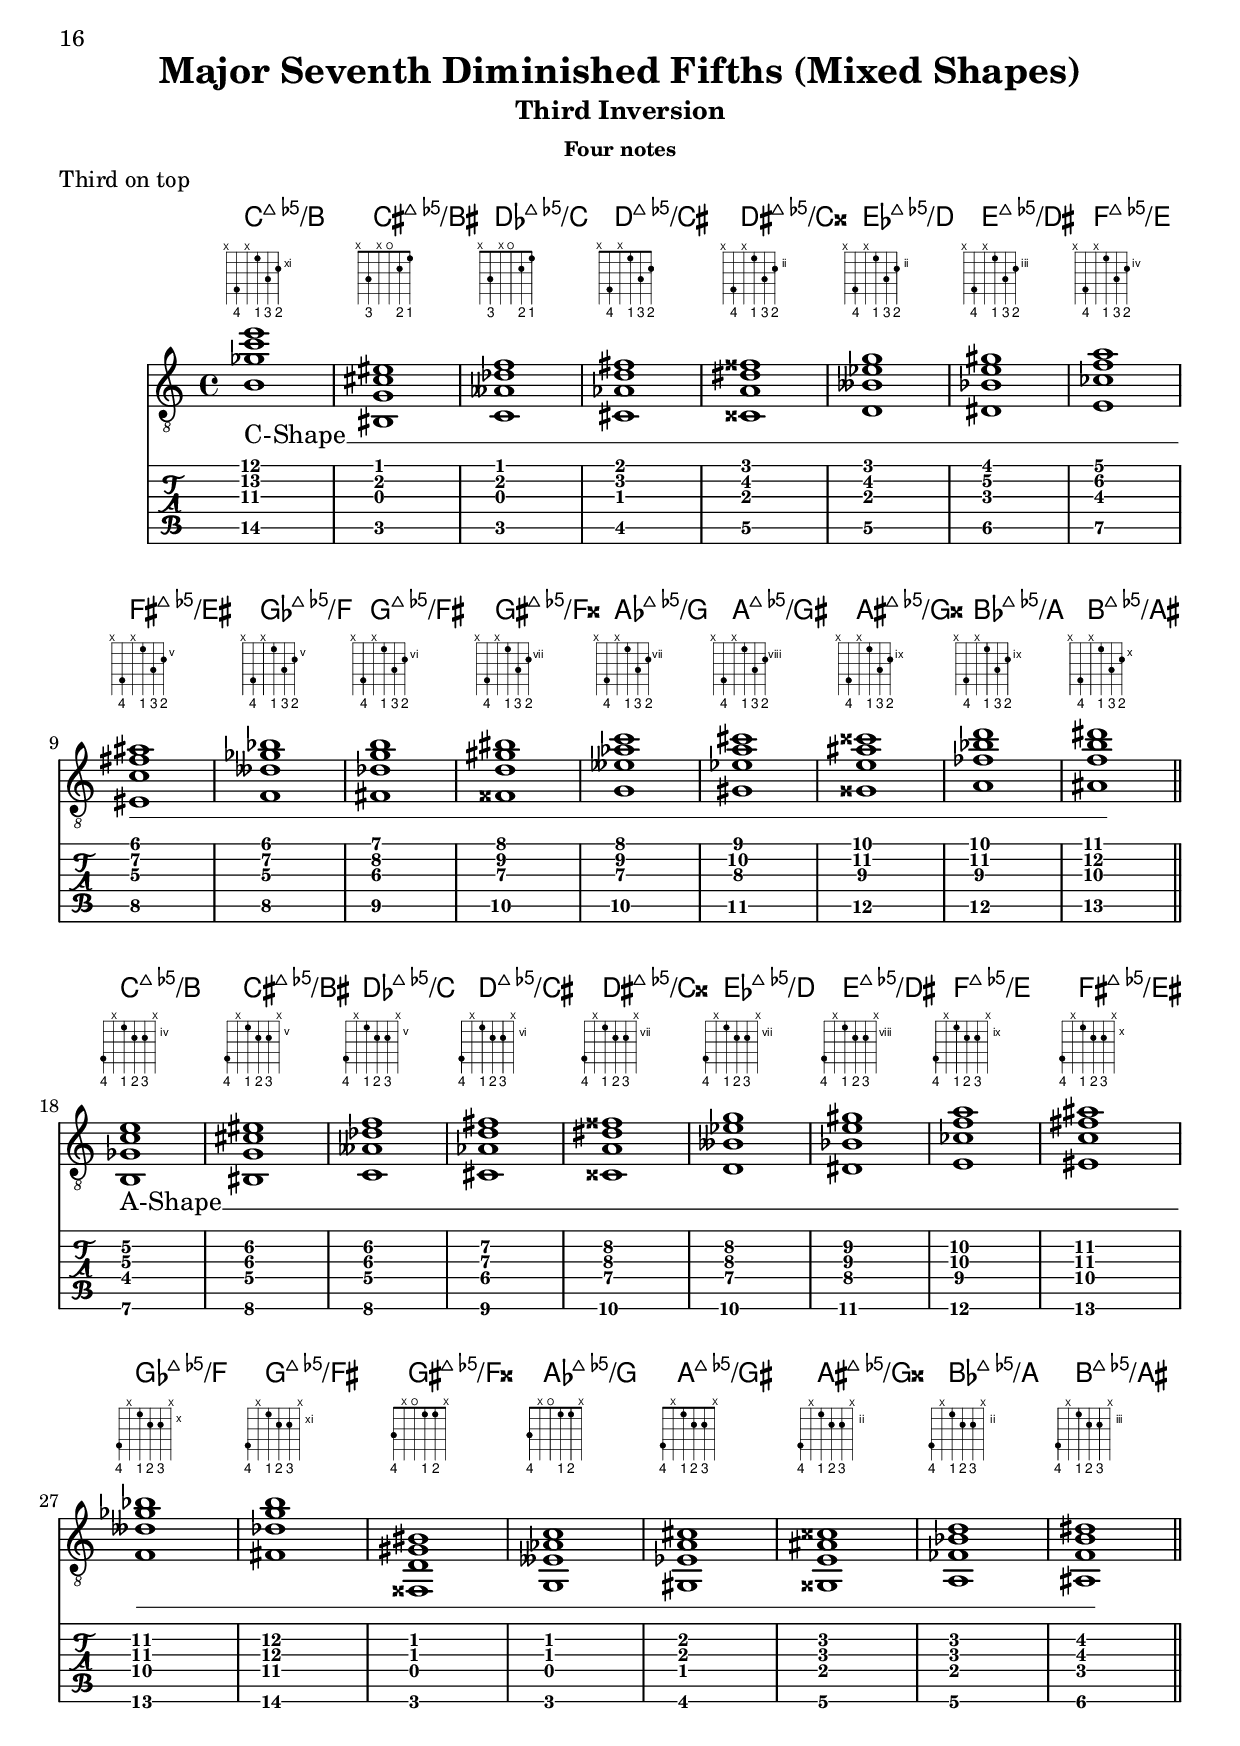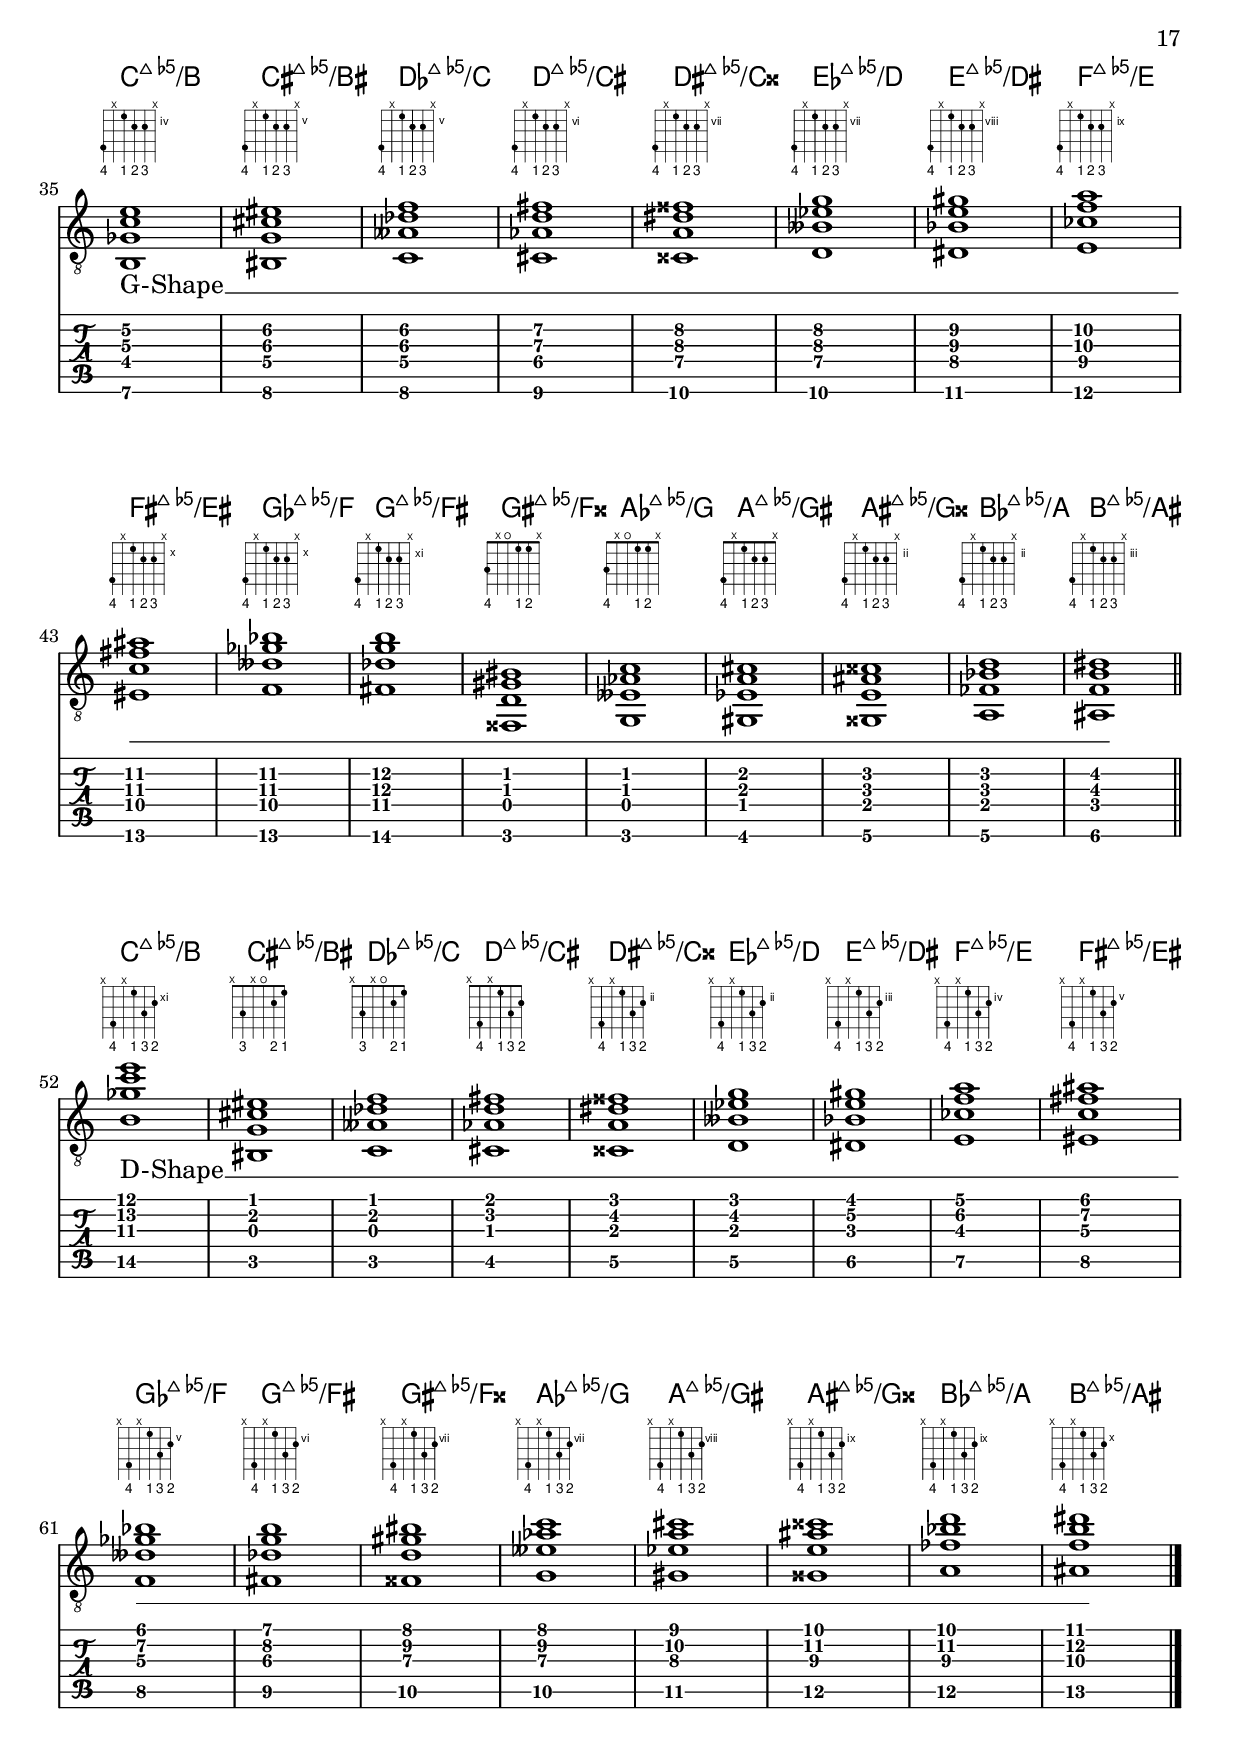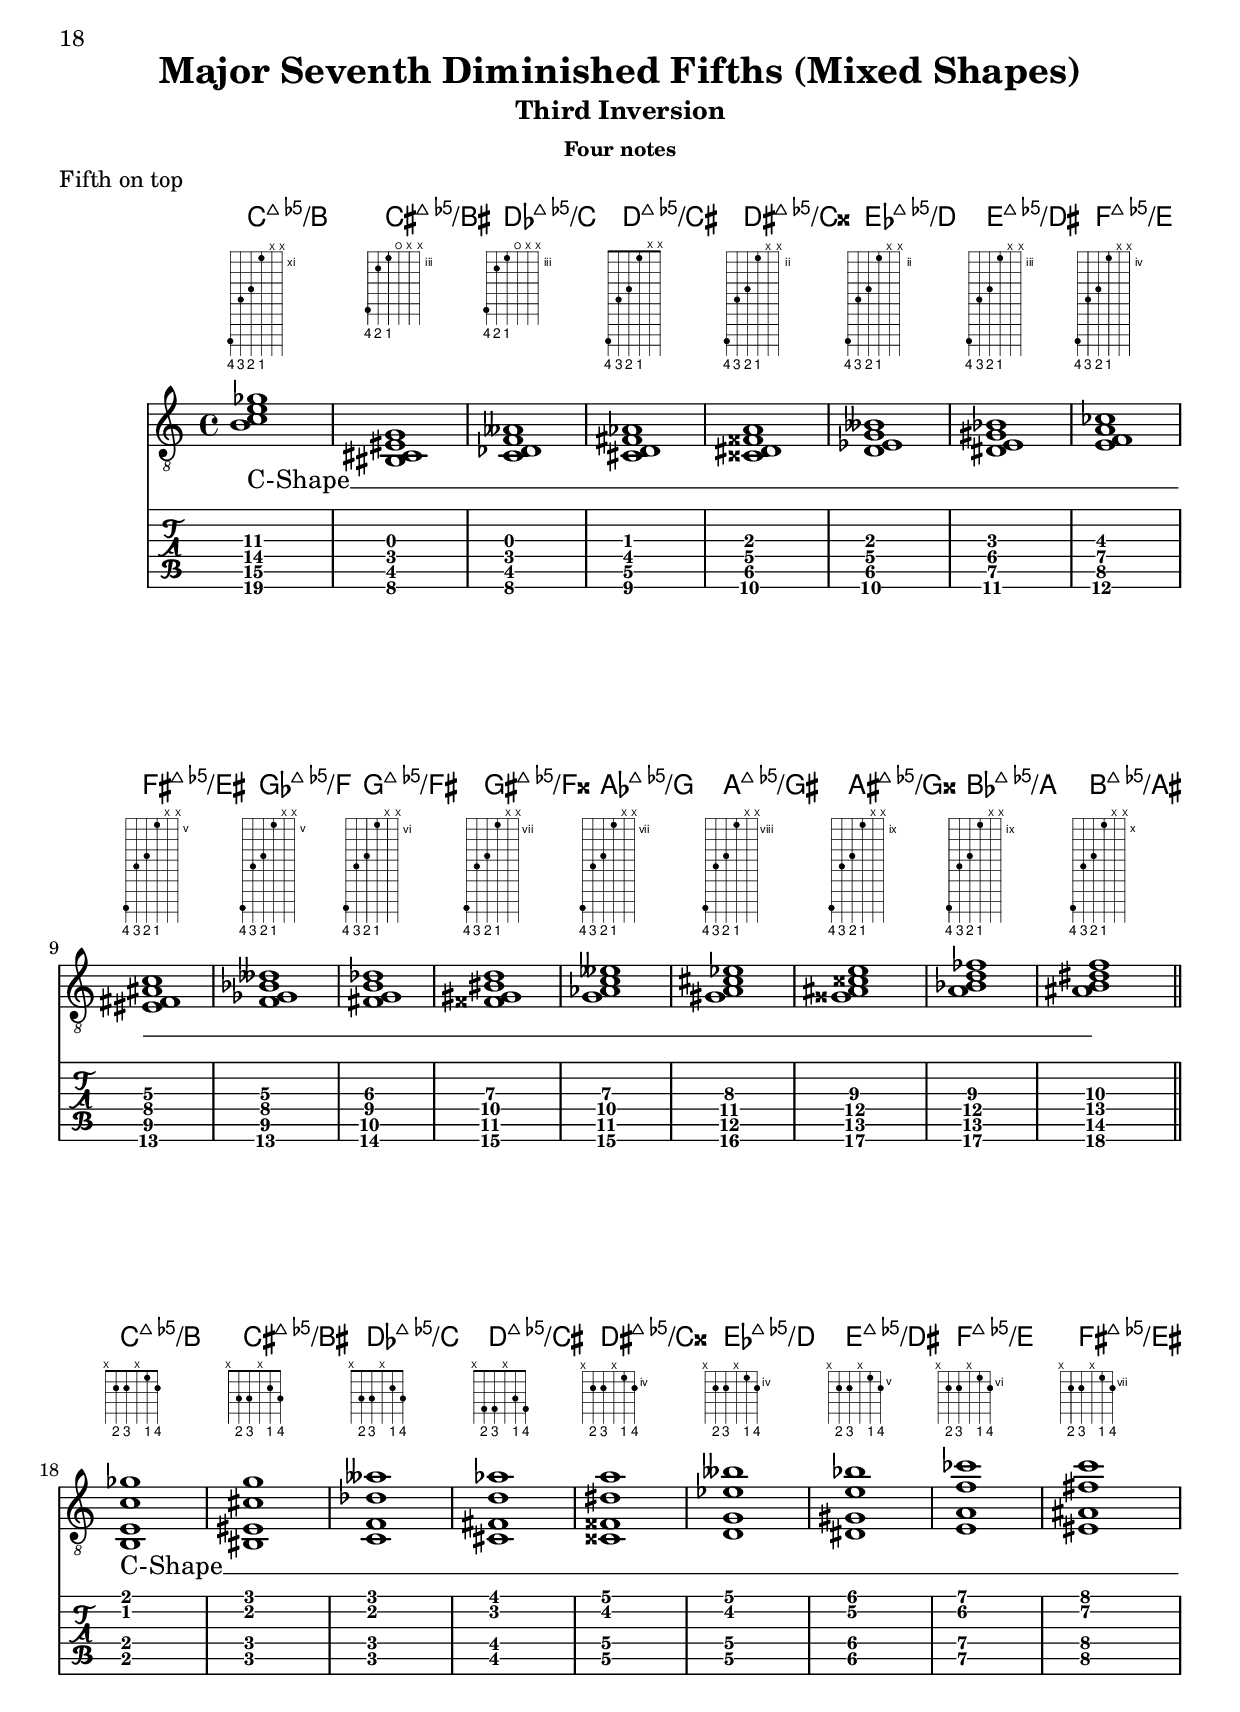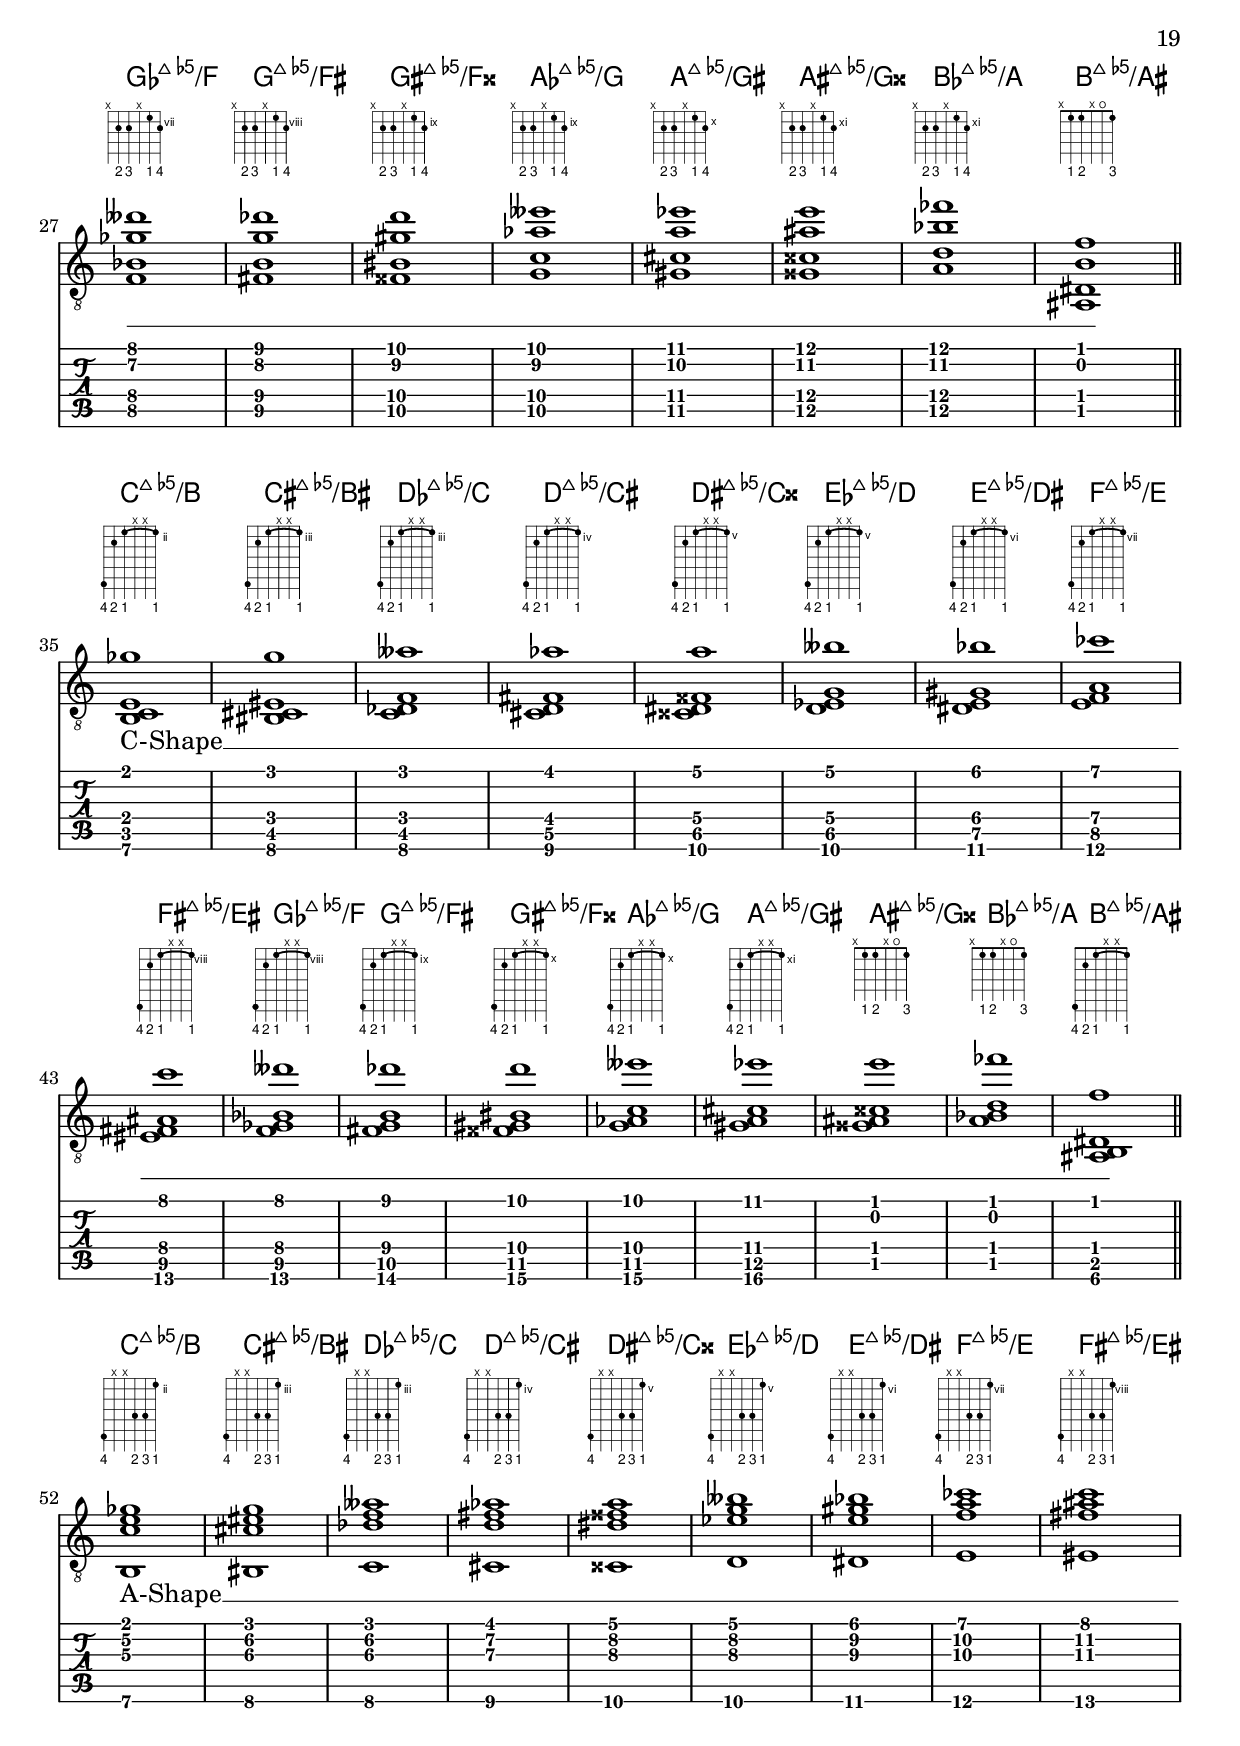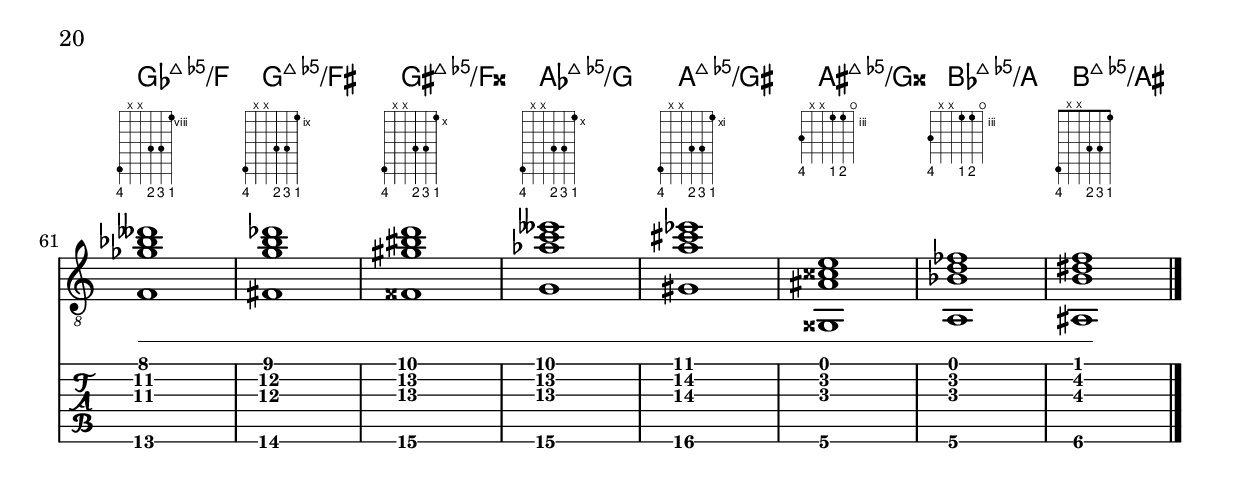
\version "2.19.31"
%\include "predefined-guitar-fretboards.ly"
\include "../c-shape.ly"
\include "../a-shape.ly"
\include "../g-shape.ly"
\include "../e-shape.ly"
\include "../d-shape.ly"
\include "../alt-shape.ly"

\layout {
   \context { %\Score
      %\override StringNumber.transparent = ##t
      \Voice
      \remove "New_fingering_engraver"
   }
}

\paper {
  print-all-headers = ##t
}

%%%%%%%%%%%%%%%%%%%%%%%%%%%%%%%%%%%%%%%%%%%%%%%%%
%%%%%%%% MAJOR SEVENTH DIMINISHED FIFTHS %%%%%%%%
%%%%%%%%%%%%%%%%%%%%%%%%%%%%%%%%%%%%%%%%%%%%%%%%%
majorseventhdiminishedfifthsRootPositionFourNotesThirdOnTopChordSymbols = \chordmode {
% * tetrads
% ** major seventh diminished fifths
% *** root position
% **** four notes
% ***** third on top
  %\aShape
  %\eShape
  %\dShape
  \repeat unfold 3 {
    c1:maj7.5-
    cis1:maj7.5-
    des1:maj7.5-
    d1:maj7.5-
    dis1:maj7.5-
    es1:maj7.5-
    e1:maj7.5-
    f1:maj7.5-
    fis1:maj7.5-
    ges1:maj7.5-
    g1:maj7.5-
    gis1:maj7.5-
    as1:maj7.5-
    a1:maj7.5-
    ais1:maj7.5-
    bes1:maj7.5-
    b1:maj7.5-
  }
}

majorseventhdiminishedfifthsRootPositionFourNotesThirdOnTopShapes = \lyricmode {
% * tetrads
% ** major seventh diminished fifths
% *** root position
% **** four notes
% ***** third on top
  \repeat unfold 1 {
    A-Shape \repeat unfold 16 { \skip1 }
  }
  \repeat unfold 1 {
    E-Shape \repeat unfold 16 { \skip1 }
  }
  \repeat unfold 1 {
    D-Shape \repeat unfold 16 { \skip1 }
  }
}

majorseventhdiminishedfifthsRootPositionFourNotesThirdOnTop = \chordmode {
% * tetrads
% ** major seventh diminished fifths
% *** root position
% **** four notes
% ***** third on top
  \aShape
  c,1:1.5-.7+.10
  cis,1:1.5-.7+.10
  des,1:1.5-.7+.10
  d,1:1.5-.7+.10
  dis,1:1.5-.7+.10
  es,1:1.5-.7+.10
  e,1:1.5-.7+.10
  f,1:1.5-.7+.10
  fis,1:1.5-.7+.10
  ges,1:1.5-.7+.10
  g,1:1.5-.7+.10
  gis,1:1.5-.7+.10
  as,1:1.5-.7+.10
  a,,1:1.5-.7+.10
  ais,,1:1.5-.7+.10
  bes,,1:1.5-.7+.10
  b,,1:1.5-.7+.10
  \bar "||"
  \eShape
  c,1:1.5-.7+.10
  cis,1:1.5-.7+.10
  des,1:1.5-.7+.10
  d,1:1.5-.7+.10
  dis,1:1.5-.7+.10
  es,1:1.5-.7+.10
  e,,1:1.5-.7+.10
  f,,1:1.5-.7+.10
  fis,,1:1.5-.7+.10
  ges,,1:1.5-.7+.10
  g,,1:1.5-.7+.10
  gis,,1:1.5-.7+.10
  as,,1:1.5-.7+.10
  a,,1:1.5-.7+.10
  ais,,1:1.5-.7+.10
  bes,,1:1.5-.7+.10
  b,,1:1.5-.7+.10
  \bar "||"
  \dShape
  c1:1.5-.7+.10
  cis1:1.5-.7+.10
  des1:1.5-.7+.10
  d,1:1.5-.7+.10
  dis,1:1.5-.7+.10
  es,1:1.5-.7+.10
  e,1:1.5-.7+.10
  f,1:1.5-.7+.10
  fis,1:1.5-.7+.10
  ges,1:1.5-.7+.10
  g,1:1.5-.7+.10
  gis,1:1.5-.7+.10
  as,1:1.5-.7+.10
  a,1:1.5-.7+.10
  ais,1:1.5-.7+.10
  bes,1:1.5-.7+.10
  b,1:1.5-.7+.10
  \bar "|."
}

majorseventhdiminishedfifthsRootPositionFourNotesFifthOnTopChordSymbols = \chordmode {
% * tetrads
% ** major seventh diminished fifths
% *** root position
% **** four notes
% ***** fifth on top
  %\cShape
  %\aShape
  %\eShape
  \repeat unfold 3 {
    c1:maj7.5-
    cis,1:maj7.5-
    des,1:maj7.5-
    d,1:maj7.5-
    dis,1:maj7.5-
    es,1:maj7.5-
    e,1:maj7.5-
    f,1:maj7.5-
    fis,1:maj7.5-
    ges,1:maj7.5-
    g,1:maj7.5-
    gis,1:maj7.5-
    as,1:maj7.5-
    a,1:maj7.5-
    ais,1:maj7.5-
    bes,1:maj7.5-
    b,1:maj7.5-
  }
}

majorseventhdiminishedfifthsRootPositionFourNotesFifthOnTopShapes = \lyricmode {
% * tetrads
% ** major seventh diminished fifths
% *** root position
% **** four notes
% ***** fifth on top
  C-Shape __ \repeat unfold 16 { _ }
  A-Shape __ \repeat unfold 16 { _ }
  E-Shape __ \repeat unfold 16 { _ }
}

majorseventhdiminishedfifthsRootPositionFourNotesFifthOnTop = \chordmode {
% * tetrads
% ** major seventh diminished fifths
% *** root position
% **** four notes
% ***** fifth on top
  \cShape
  c,1:1.3.7+.12-
  cis,1:1.3.7+.12-
  des,1:1.3.7+.12-
  d,1:1.3.7+.12-
  dis,1:1.3.7+.12-
  es,1:1.3.7+.12-
  e,1:1.3.7+.12-
  f,1:1.3.7+.12-
  fis,1:1.3.7+.12-
  ges,1:1.3.7+.12-
  g,1:1.3.7+.12-
  gis,1:1.3.7+.12-
  as,1:1.3.7+.12-
  a,1:1.3.7+.12-
  ais,,1:1.3.7+.12-
  bes,,1:1.3.7+.12-
  b,,1:1.3.7+.12-
  \bar "||"
  \break
  \aShape
  c,1:1.7+.10.12-
  cis,1:1.7+.10.12-
  des,1:1.7+.10.12-
  d,1:1.7+.10.12-
  dis,1:1.7+.10.12-
  es,1:1.7+.10.12-
  e,1:1.7+.10.12-
  f,1:1.7+.10.12-
  fis,1:1.7+.10.12-
  ges,1:1.7+.10.12-
  g,1:1.7+.10.12-
  gis,1:1.7+.10.12-
  as,1:1.7+.10.12-
  a,1:1.7+.10.12-
  ais,,1:1.7+.10.12-
  bes,,1:1.7+.10.12-
  b,,1:1.7+.10.12-
  \bar "||"
  \break
  \eShape
  c,1:1.7+.10.12-
  cis,1:1.7+.10.12-
  des,1:1.7+.10.12-
  d,1:1.7+.10.12-
  dis,1:1.7+.10.12-
  es,1:1.7+.10.12-
  e,1:1.7+.10.12-
  f,,1:1.7+.10.12-
  fis,,1:1.7+.10.12-
  ges,,1:1.7+.10.12-
  g,,1:1.7+.10.12-
  gis,,1:1.7+.10.12-
  as,,1:1.7+.10.12-
  a,,1:1.7+.10.12-
  ais,,1:1.7+.10.12-
  bes,,1:1.7+.10.12-
  b,,1:1.7+.10.12-
  \bar "|."
}

majorseventhdiminishedfifthsRootPositionFourNotesSeventhOnTopChordSymbols = \chordmode {
% * tetrads
% ** major seventh diminished fifths
% *** root position
% **** four notes
% ***** seventh on top
  %\cShape
  %\gShape
  %\eShape
  \repeat unfold 3 {
    c1:maj7.5-
    cis,1:maj7.5-
    des,1:maj7.5-
    d,1:maj7.5-
    dis,1:maj7.5-
    es,1:maj7.5-
    e,1:maj7.5-
    f,1:maj7.5-
    fis,1:maj7.5-
    ges,1:maj7.5-
    g,1:maj7.5-
    gis,1:maj7.5-
    as,1:maj7.5-
    a,1:maj7.5-
    ais,1:maj7.5-
    bes,1:maj7.5-
    b,1:maj7.5-
  }
}

majorseventhdiminishedfifthsRootPositionFourNotesSeventhOnTopShapes = \lyricmode {
% * tetrads
% ** major seventh diminished fifths
% *** root position
% **** four notes
% ***** seventh on top
  C-Shape __ \repeat unfold 16 { _ }
  G-Shape __ \repeat unfold 16 { _ }
  E-Shape __ \repeat unfold 16 { _ }
}

majorseventhdiminishedfifthsRootPositionFourNotesSeventhOnTop = \chordmode {
% * tetrads
% ** major seventh diminished fifths
% *** root position
% **** four notes
% ***** seventh on top
  \cShape
  c,1:1.3.5-.7+
  cis,1:1.3.5-.7+
  des,1:1.3.5-.7+
  d,1:1.3.5-.7+
  dis,1:1.3.5-.7+
  es,1:1.3.5-.7+
  e,1:1.3.5-.7+
  f,1:1.3.5-.7+
  fis,1:1.3.5-.7+
  ges,1:1.3.5-.7+
  g,1:1.3.5-.7+
  gis,1:1.3.5-.7+
  as,1:1.3.5-.7+
  a,1:1.3.5-.7+
  ais,1:1.3.5-.7+
  bes,1:1.3.5-.7+
  b,,1:1.3.5-.7+
  \bar "||"
  \break
  \gShape
  c,1:1.10.12-.14+
  cis,1:1.10.12-.14+
  des,1:1.10.12-.14+
  d,1:1.10.12-.14+
  dis,1:1.10.12-.14+
  es,1:1.10.12-.14+
  e,1:1.10.12-.14+
  f,,1:1.10.12-.14+
  fis,,1:1.10.12-.14+
  ges,,1:1.10.12-.14+
  g,,1:1.10.12-.14+
  gis,,1:1.10.12-.14+
  as,,1:1.10.12-.14+
  a,,1:1.10.12-.14+
  ais,,1:1.10.12-.14+
  bes,,1:1.10.12-.14+
  b,,1:1.10.12-.14+
  \bar "||"
  \break
  \eShape
  c1:1.3.5-.7+
  cis1:1.3.5-.7+
  des1:1.3.5-.7+
  d1:1.3.5-.7+
  dis1:1.3.5-.7+
  es1:1.3.5-.7+
  e1:1.3.5-.7+
  f,1:1.3.5-.7+
  fis,1:1.3.5-.7+
  ges,1:1.3.5-.7+
  g,1:1.3.5-.7+
  gis,1:1.3.5-.7+
  as,1:1.3.5-.7+
  a,1:1.3.5-.7+
  ais,1:1.3.5-.7+
  bes,1:1.3.5-.7+
  b,1:1.3.5-.7+
  \bar "|."
}

majorseventhdiminishedfifthsFirstInversionFourNotesRootOnTopChordSymbols = \chordmode {
% * tetrads
% ** major seventh diminished fifths
% *** first inversion
% **** four notes
% ***** root on top
  %\cShape
  %\eShape
  \repeat unfold 2 {
    c1:maj7.5-/e
    cis,1:maj7.5-/eis
    des,1:maj7.5-/f
    d,1:maj7.5-/fis
    dis,1:maj7.5-/fisis
    es,1:maj7.5-/g
    e,1:maj7.5-/gis
    f,1:maj7.5-/a
    fis,1:maj7.5-/ais
    ges,1:maj7.5-/bes
    g,1:maj7.5-/b
    gis,1:maj7.5-/bis
    as,1:maj7.5-/c
    a,1:maj7.5-/cis
    ais,1:maj7.5-/cisis
    bes,1:maj7.5-/d
    b,1:maj7.5-/dis
  }
}

majorseventhdiminishedfifthsFirstInversionFourNotesRootOnTopShapes = \lyricmode {
% * tetrads
% ** major seventh diminished fifths
% *** first inversion
% **** four notes
% ***** root on top
  C-Shape __ \repeat unfold 16 { _ }
  E-Shape __ \repeat unfold 16 { _ }
}

majorseventhdiminishedfifthsFirstInversionFourNotesRootOnTop = \chordmode {
% * tetrads
% ** major seventh diminished fifths
% *** first inversion
% **** four notes
% ***** root on top
  \cShape
  c,1:3.5-.7+.8^1
  cis,1:3.5-.7+.8^1
  des,1:3.5-.7+.8^1
  d,1:3.5-.7+.8^1
  dis,1:3.5-.7+.8^1
  es,1:3.5-.7+.8^1
  e,1:3.5-.7+.8^1
  f,1:3.5-.7+.8^1
  fis,1:3.5-.7+.8^1
  ges,1:3.5-.7+.8^1
  g,1:3.5-.7+.8^1
  gis,1:3.5-.7+.8^1
  as,1:3.5-.7+.8^1
  a,1:3.5-.7+.8^1
  ais,1:3.5-.7+.8^1
  bes,1:3.5-.7+.8^1
  b,,1:3.5-.7+.8^1
  \bar "||"
  \break
  \eShape
  c,1:3.12-.14+.15^1
  cis,1:3.12-.14+.15^1
  des,1:3.12-.14+.15^1
  d,1:3.12-.14+.15^1
  dis,1:3.12-.14+.15^1
  es,1:3.12-.14+.15^1
  e,,1:3.12-.14+.15^1
  f,,1:3.12-.14+.15^1
  fis,,1:3.12-.14+.15^1
  ges,,1:3.12-.14+.15^1
  g,,1:3.12-.14+.15^1
  gis,,1:3.12-.14+.15^1
  as,,1:3.12-.14+.15^1
  a,,1:3.12-.14+.15^1
  ais,,1:3.12-.14+.15^1
  bes,,1:3.12-.14+.15^1
  b,,1:3.12-.14+.15^1
  \bar "|."
}

majorseventhdiminishedfifthsFirstInversionFourNotesFifthOnTopChordSymbols = \chordmode {
% * tetrads
% ** major seventh diminished fifths
% *** first inversion
% **** four notes
% ***** fifth on top
  %\cShape
  %\cShape
  %\aShape
  %\gShape
  %\dShape
  \repeat unfold 5 {
    c1:maj7.5-/e
    cis,1:maj7.5-/eis
    des,1:maj7.5-/f
    d,1:maj7.5-/fis
    dis,1:maj7.5-/fisis
    es,1:maj7.5-/g
    e,1:maj7.5-/gis
    f,1:maj7.5-/a
    fis,1:maj7.5-/ais
    ges,1:maj7.5-/bes
    g,1:maj7.5-/b
    gis,1:maj7.5-/bis
    as,1:maj7.5-/c
    a,1:maj7.5-/cis
    ais,1:maj7.5-/cisis
    bes,1:maj7.5-/d
    b,1:maj7.5-/dis
  }
}

majorseventhdiminishedfifthsFirstInversionFourNotesFifthOnTopShapes = \lyricmode {
% * tetrads
% ** major seventh diminished fifths
% *** first inversion
% **** four notes
% ***** fifth on top
  \repeat unfold 2 {
    C-Shape __ \repeat unfold 16 { _ }
  }
  A-Shape __ \repeat unfold 16 { _ }
  G-Shape __ \repeat unfold 16 { _ }
  D-Shape __ \repeat unfold 16 { _ }
}

majorseventhdiminishedfifthsFirstInversionFourNotesFifthOnTop = \chordmode {
% * tetrads
% ** major seventh diminished fifths
% *** first inversion
% **** four notes
% ***** fifth on top
  \cShape
  % c,,1:3.8.14+.19-^1
  % cis,,1:3.8.14+.19-^1
  % des,,1:3.8.14+.19-^1
  % d,,1:3.8.14+.19-^1
  % dis,,1:3.8.14+.19-^1
  % es,,1:3.8.14+.19-^1
  % e,,1:3.8.14+.19-^1
  % f,,1:3.8.14+.19-^1
  % fis,,1:3.8.14+.19-^1
  % ges,,1:3.8.14+.19-^1
  % g,,1:3.8.14+.19-^1
  % gis,,1:3.8.14+.19-^1
  % as,,1:3.8.14+.19-^1
  % a,,1:3.8.14+.19-^1
  % ais,,1:3.8.14+.19-^1-
  % bes,,1:3.8.14+.19-^1
  % b,,1:3.8.14+.19-^1
% due to a lilypond bug (lp issue 4433: false interpretation of 14 in chord mode) chord mode cannot be used here! All chords need to be defined in note mode.
  <e, c b ges'>
  \transpose c cis { <e, c b ges'> }
  \transpose c des { <e, c b ges'> }
  \transpose c d { <e, c b ges'> }
  \transpose c dis { <e, c b ges'> }
  \transpose c es { <e, c b ges'> }
  \transpose c e { <e, c b ges'> }
  \transpose c f { <e, c b ges'> }
  \transpose c fis { <e, c b ges'> }
  \transpose c ges { <e, c b ges'> }
  \transpose c g { <e, c b ges'> }
  \transpose c gis { <e, c b ges'> }
  \transpose c as { <e, c b ges'> }
  \transpose c a { <e, c b ges'> }
  \transpose c ais { <e, c b ges'> }
  \transpose c bes { <e, c b ges'> }
  \transpose c b { <e, c b ges'> }
  \bar "||"
  \break
  \cShape
  c,:3.7+.8.12-^1
  cis,:3.7+.8.12-^1
  des,:3.7+.8.12-^1
  d,:3.7+.8.12-^1
  dis,:3.7+.8.12-^1
  es,:3.7+.8.12-^1
  e,:3.7+.8.12-^1
  f,:3.7+.8.12-^1
  fis,:3.7+.8.12-^1
  ges,:3.7+.8.12-^1
  g,:3.7+.8.12-^1
  gis,:3.7+.8.12-^1
  as,:3.7+.8.12-^1
  a,:3.7+.8.12-^1
  ais,:3.7+.8.12-^1-
  bes,:3.7+.8.12-^1
  b,,:3.7+.8.12-^1
  \bar "||"
  \break
  \aShape
  c,:3.7+.8.12-^1
  cis,:3.7+.8.12-^1
  des,:3.7+.8.12-^1
  d,:3.7+.8.12-^1
  dis,:3.7+.8.12-^1
  es,:3.7+.8.12-^1
  e,:3.7+.8.12-^1
  f,:3.7+.8.12-^1
  fis,:3.7+.8.12-^1
  ges,:3.7+.8.12-^1
  g,,:3.7+.8.12-^1
  gis,,:3.7+.8.12-^1
  as,,:3.7+.8.12-^1
  a,,:3.7+.8.12-^1
  ais,,:3.7+.8.12-^1-
  bes,,:3.7+.8.12-^1
  b,,:3.7+.8.12-^1
  \bar "||"
  \break
  \gShape
  c,:3.7+.8.12-^1
  cis,:3.7+.8.12-^1
  des,:3.7+.8.12-^1
  d,:3.7+.8.12-^1
  dis,:3.7+.8.12-^1
  es,:3.7+.8.12-^1
  e,:3.7+.8.12-^1
  f,:3.7+.8.12-^1
  fis,:3.7+.8.12-^1
  ges,:3.7+.8.12-^1
  g,,:3.7+.8.12-^1
  gis,,:3.7+.8.12-^1
  as,,:3.7+.8.12-^1
  a,,:3.7+.8.12-^1
  ais,,:3.7+.8.12-^1-
  bes,,:3.7+.8.12-^1
  b,,:3.7+.8.12-^1
  \bar "||"
  \break
  \dShape
  c,:3.7+.8.12-^1
  cis,:3.7+.8.12-^1
  des,:3.7+.8.12-^1
  d,,:3.7+.8.12-^1
  dis,,:3.7+.8.12-^1
  es,,:3.7+.8.12-^1
  e,,:3.7+.8.12-^1
  f,,:3.7+.8.12-^1
  fis,,:3.7+.8.12-^1
  ges,,:3.7+.8.12-^1
  g,,:3.7+.8.12-^1
  gis,,:3.7+.8.12-^1
  as,,:3.7+.8.12-^1
  a,,:3.7+.8.12-^1
  ais,,:3.7+.8.12-^1-
  bes,,:3.7+.8.12-^1
  b,,:3.7+.8.12-^1
  \bar "|."
}

majorseventhdiminishedfifthsFirstInversionFourNotesSeventhOnTopChordSymbols = \chordmode {
% * tetrads
% ** major seventh diminished fifths
% *** first inversion
% **** four notes
% ***** seventh on top
  %\gShape
  %\dShape
  \repeat unfold 2 {
    c1:maj7.5-/e
    cis,1:maj7.5-/eis
    des,1:maj7.5-/f
    d,1:maj7.5-/fis
    dis,1:maj7.5-/fisis
    es,1:maj7.5-/g
    e,1:maj7.5-/gis
    f,1:maj7.5-/a
    fis,1:maj7.5-/ais
    ges,1:maj7.5-/bes
    g,1:maj7.5-/b
    gis,1:maj7.5-/bis
    as,1:maj7.5-/c
    a,1:maj7.5-/cis
    ais,1:maj7.5-/cisis
    bes,1:maj7.5-/d
    b,1:maj7.5-/dis
  }
}

majorseventhdiminishedfifthsFirstInversionFourNotesSeventhOnTopShapes = \lyricmode {
% * tetrads
% ** major seventh diminished fifths
% *** first inversion
% **** four notes
% ***** seventh on top
  G-Shape __ \repeat unfold 16 { _ }
  D-Shape __ \repeat unfold 16 { _ }
}

majorseventhdiminishedfifthsFirstInversionFourNotesSeventhOnTop = \chordmode {
% * tetrads
% ** major seventh diminished fifths
% *** first inversion
% **** four notes
% ***** seventh on top
  \gShape
  c,:3.8.12-.14+^1
  cis,:3.8.12-.14+^1
  des,:3.8.12-.14+^1
  d,:3.8.12-.14+^1
  dis,:3.8.12-.14+^1
  es,:3.8.12-.14+^1
  e,:3.8.12-.14+^1
  f,:3.8.12-.14+^1
  fis,:3.8.12-.14+^1
  ges,:3.8.12-.14+^1
  g,,:3.8.12-.14+^1
  gis,,:3.8.12-.14+^1
  as,,:3.8.12-.14+^1
  a,,:3.8.12-.14+^1
  ais,,:3.8.12-.14+^1-
  bes,,:3.8.12-.14+^1
  b,,:3.8.12-.14+^1
  \bar "||"
  \break
  \dShape
  c,:3.8.12-.14+^1
  cis,:3.8.12-.14+^1
  des,:3.8.12-.14+^1
  d,,:3.8.12-.14+^1
  dis,,:3.8.12-.14+^1
  es,,:3.8.12-.14+^1
  e,,:3.8.12-.14+^1
  f,,:3.8.12-.14+^1
  fis,,:3.8.12-.14+^1
  ges,,:3.8.12-.14+^1
  g,,:3.8.12-.14+^1
  gis,,:3.8.12-.14+^1
  as,,:3.8.12-.14+^1
  a,,:3.8.12-.14+^1
  ais,,:3.8.12-.14+^1-
  bes,,:3.8.12-.14+^1
  b,,:3.8.12-.14+^1
  \bar "|."
}


majorseventhdiminishedfifthsSecondInversionFourNotesRootOnTopChordSymbols = \chordmode {
% * tetrads
% ** major seventh diminished fifths
% *** second inversion
% **** four notes
% ***** root on top
  %\cShape
  %\cShape
  %\eShape
  \repeat unfold 3 {
    c1:maj7.5-/ges
    cis,1:maj7.5-/g
    des,1:maj7.5-/ases
    d,1:maj7.5-/as
    dis,1:maj7.5-/a
    es,1:maj7.5-/beses
    e,1:maj7.5-/bes
    f,1:maj7.5-/ces
    fis,1:maj7.5-/c
    ges,1:maj7.5-/deses
    g,1:maj7.5-/des
    gis,1:maj7.5-/d
    as,1:maj7.5-/eses
    a,1:maj7.5-/es
    ais,1:maj7.5-/e
    bes,1:maj7.5-/fes
    b,1:maj7.5-/f
  }
}

majorseventhdiminishedfifthsSecondInversionFourNotesRootOnTopShapes = \lyricmode {
% * tetrads
% ** major seventh diminished fifths
% *** second inversion
% **** four notes
% ***** root on top
  \repeat unfold 2 {
    C-Shape __ \repeat unfold 16 { _ }
  }
  E-Shape __ \repeat unfold 16 { _ }
}

majorseventhdiminishedfifthsSecondInversionFourNotesRootOnTop = \chordmode {
% * tetrads
% ** major seventh diminished fifths
% *** second inversion
% **** four notes
% ***** root on top
  \cShape
  c,,:5-.7+.10.15^1.3
  cis,,:5-.7+.10.15^1.3
  des,,:5-.7+.10.15^1.3
  d,,:5-.7+.10.15^1.3
  dis,,:5-.7+.10.15^1.3
  es,,:5-.7+.10.15^1.3
  e,,:5-.7+.10.15^1.3
  f,,:5-.7+.10.15^1.3
  fis,,:5-.7+.10.15^1.3
  ges,,:5-.7+.10.15^1.3
  g,,:5-.7+.10.15^1.3
  gis,,:5-.7+.10.15^1.3
  as,,:5-.7+.10.15^1.3
  a,,:5-.7+.10.15^1.3
  ais,,:5-.7+.10.15^1.3
  bes,,:5-.7+.10.15^1.3
  b,,,:5-.7+.10.15^1.3
  \bar "||"
  \break
  \cShape
  % c,,1:5-.10.14+.15^1.3
  % cis,,1:5-.10.14+.15^1.3
  % des,,1:5-.10.14+.15^1.3
  % d,,1:5-.10.14+.15^1.3
  % dis,,1:5-.10.14+.15^1.3
  % es,,1:5-.10.14+.15^1.3
  % e,,1:5-.10.14+.15^1.3
  % f,,1:5-.10.14+.15^1.3
  % fis,,1:5-.10.14+.15^1.3
  % ges,,1:5-.10.14+.15^1.3
  % g,,1:5-.10.14+.15^1.3
  % gis,,1:5-.10.14+.15^1.3
  % as,,1:5-.10.14+.15^1.3
  % a,,1:5-.10.14+.15^1.3
  % ais,,1:5-.10.14+.15^1.3
  % bes,,1:5-.10.14+.15^1.3
  % b,,,1:5-.10.14+.15^1.3
% due to a lilypond bug (lp issue 4433: false interpretation of 14 in chord mode) chord mode cannot be used here! All chords need to be defined in note mode.
  <g, e b c'>
  \transpose c cis { <g, e b c'> }
  \transpose c des { <g, e b c'> }
  \transpose c d { <g, e b c'> }
  \transpose c dis { <g, e b c'> }
  \transpose c es { <g, e b c'> }
  \transpose c e { <g, e b c'> }
  \transpose c f { <g, e b c'> }
  \transpose c fis { <g, e b c'> }
  \transpose c ges { <g, e b c'> }
  \transpose c g { <g, e b c'> }
  \transpose c gis { <g, e b c'> }
  \transpose c as { <g, e b c'> }
  \transpose c a { <g, e b c'> }
  \transpose c ais { <g, e b c'> }
  \transpose c bes { <g, e b c'> }
  \transpose c b, { <g, e b c'> }
  \bar "||"
  \break
  \eShape
  c,1:5-.10.14+.15^1.3
  cis,1:5-.10.14+.15^1.3
  des,1:5-.10.14+.15^1.3
  d,1:5-.10.14+.15^1.3
  dis,1:5-.10.14+.15^1.3
  es,1:5-.10.14+.15^1.3
  e,,1:5-.10.14+.15^1.3
  f,,1:5-.10.14+.15^1.3
  fis,,1:5-.10.14+.15^1.3
  ges,,1:5-.10.14+.15^1.3
  g,,1:5-.10.14+.15^1.3
  gis,,1:5-.10.14+.15^1.3
  as,,1:5-.10.14+.15^1.3
  a,,1:5-.10.14+.15^1.3
  ais,,1:5-.10.14+.15^1.3
  bes,,1:5-.10.14+.15^1.3
  b,,1:5-.10.14+.15^1.3
  \bar "|."
}

majorseventhdiminishedfifthsSecondInversionFourNotesThirdOnTopChordSymbols = \chordmode {
% * tetrads
% ** major seventh diminished fifths
% *** second inversion
% **** four notes
% ***** third on top
  %\cShape
  \repeat unfold 2 {
    c1:maj7.5-/ges
    cis,1:maj7.5-/g
    des,1:maj7.5-/ases
    d,1:maj7.5-/as
    dis,1:maj7.5-/a
    es,1:maj7.5-/beses
    e,1:maj7.5-/bes
    f,1:maj7.5-/ces
    fis,1:maj7.5-/c
    ges,1:maj7.5-/deses
    g,1:maj7.5-/des
    gis,1:maj7.5-/d
    as,1:maj7.5-/eses
    a,1:maj7.5-/es
    ais,1:maj7.5-/e
    bes,1:maj7.5-/fes
    b,1:maj7.5-/f
  }
}

majorseventhdiminishedfifthsSecondInversionFourNotesThirdOnTopShapes = \lyricmode {
% * tetrads
% ** major seventh diminished fifths
% *** second inversion
% **** four notes
% ***** third on top
  \repeat unfold 2 {
    C-Shape \repeat unfold 16 { \skip1 }
  }
}

majorseventhdiminishedfifthsSecondInversionFourNotesThirdOnTop = \chordmode {
% * tetrads
% ** major seventh diminished fifths
% *** second inversion
% **** four notes
% ***** third on top
  \cShape
  c,1:5-.7+.8.10^1.3
  cis,1:5-.7+.8.10^1.3
  des,1:5-.7+.8.10^1.3
  d,1:5-.7+.8.10^1.3
  dis,1:5-.7+.8.10^1.3
  es,1:5-.7+.8.10^1.3
  e,1:5-.7+.8.10^1.3
  f,1:5-.7+.8.10^1.3
  fis,1:5-.7+.8.10^1.3
  ges,1:5-.7+.8.10^1.3
  g,1:5-.7+.8.10^1.3
  gis,1:5-.7+.8.10^1.3
  as,1:5-.7+.8.10^1.3
  a,1:5-.7+.8.10^1.3
  ais,1:5-.7+.8.10^1.3
  bes,1:5-.7+.8.10^1.3
  b,1:5-.7+.8.10^1.3
  \bar "||"
  \cShape
  % c,,1:5-.14+.15.17^1.3
  % cis,,1:5-.14+.15.17^1.3
  % des,,1:5-.14+.15.17^1.3
  % d,,1:5-.14+.15.17^1.3
  % dis,,1:5-.14+.15.17^1.3
  % es,,1:5-.14+.15.17^1.3
  % e,,1:5-.14+.15.17^1.3
  % f,,1:5-.14+.15.17^1.3
  % fis,,1:5-.14+.15.17^1.3
  % ges,,1:5-.14+.15.17^1.3
  % g,,1:5-.14+.15.17^1.3
  % gis,,1:5-.14+.15.17^1.3
  % as,,1:5-.14+.15.17^1.3
  % a,,1:5-.14+.15.17^1.3
  % ais,,1:5-.14+.15.17^1.3
  % bes,,1:5-.14+.15.17^1.3
  % b,,1:5-.14+.15.17^1.3
% due to a lilypond bug (lp issue 4433: false interpretation of 14 in chord mode) chord mode cannot be used here! All chords need to be defined in note mode.
  <ges, b c' e'>
  \transpose c cis { <ges, b c' e'> }
  \transpose c des { <ges, b c' e'> }
  \transpose c d { <ges, b c' e'> }
  \transpose c dis { <ges, b c' e'> }
  \transpose c es { <ges, b c' e'> }
  \transpose c e { <ges, b c' e'> }
  \transpose c f { <ges, b c' e'> }
  \transpose c fis { <ges, b c' e'> }
  \transpose c ges { <ges, b c' e'> }
  \transpose c g { <ges, b c' e'> }
  \transpose c gis { <ges, b c' e'> }
  \transpose c as { <ges, b c' e'> }
  \transpose c a { <ges, b c' e'> }
  \transpose c ais { <ges, b c' e'> }
  \transpose c bes { <ges, b c' e'> }
  \transpose c b { <ges, b c' e'> }
  \bar "|."
}

majorseventhdiminishedfifthsSecondInversionFourNotesSeventhOnTopChordSymbols = \chordmode {
% * tetrads
% ** major seventh diminished fifths
% *** second inversion
% **** four notes
% ***** seventh on top
  %\cShape
  %\aShape
  %\gShape
  %\eShape
  \repeat unfold 4 {
    c1:maj7.5-/ges
    cis,1:maj7.5-/g
    des,1:maj7.5-/ases
    d,1:maj7.5-/as
    dis,1:maj7.5-/a
    es,1:maj7.5-/beses
    e,1:maj7.5-/bes
    f,1:maj7.5-/ces
    fis,1:maj7.5-/c
    ges,1:maj7.5-/deses
    g,1:maj7.5-/des
    gis,1:maj7.5-/d
    as,1:maj7.5-/eses
    a,1:maj7.5-/es
    ais,1:maj7.5-/e
    bes,1:maj7.5-/fes
    b,1:maj7.5-/f
  }
}

majorseventhdiminishedfifthsSecondInversionFourNotesSeventhOnTopShapes = \lyricmode {
% * tetrads
% ** major seventh diminished fifths
% *** second inversion
% **** four notes
% ***** seventh on top
  C-Shape __ \repeat unfold 16 { _ }
  A-Shape __ \repeat unfold 16 { _ }
  G-Shape __ \repeat unfold 16 { _ }
  E-Shape __ \repeat unfold 16 { _ }
}

majorseventhdiminishedfifthsSecondInversionFourNotesSeventhOnTop = \chordmode {
% * tetrads
% ** major seventh diminished fifths
% *** second inversion
% **** four notes
% ***** seventh on top
  \cShape
  % c,,1:5-.8.10.14+^1.3
  % cis,,1:5-.8.10.14+^1.3
  % des,,1:5-.8.10.14+^1.3
  % d,,1:5-.8.10.14+^1.3
  % dis,,1:5-.8.10.14+^1.3
  % es,,1:5-.8.10.14+^1.3
  % e,,1:5-.8.10.14+^1.3
  % f,,1:5-.8.10.14+^1.3
  % fis,,1:5-.8.10.14+^1.3
  % ges,,1:5-.8.10.14+^1.3
  % g,,1:5-.8.10.14+^1.3
  % gis,,1:5-.8.10.14+^1.3
  % as,,1:5-.8.10.14+^1.3
  % a,,1:5-.8.10.14+^1.3
  % ais,,,1:5-.8.10.14+^1.3
  % bes,,,1:5-.8.10.14+^1.3
  % b,,,1:5-.8.10.14+^1.3
% due to a lilypond bug (lp issue 4433: false interpretation of 14 in chord mode) chord mode cannot be used here! All chords need to be defined in note mode.
  <ges, c e b>
  \transpose c cis { <ges, c e b> }
  \transpose c des { <ges, c e b> }
  \transpose c d { <ges, c e b> }
  \transpose c dis { <ges, c e b> }
  \transpose c es { <ges, c e b> }
  \transpose c e { <ges, c e b> }
  \transpose c f { <ges, c e b> }
  \transpose c fis { <ges, c e b> }
  \transpose c ges { <ges, c e b> }
  \transpose c g { <ges, c e b> }
  \transpose c gis { <ges, c e b> }
  \transpose c as { <ges, c e b> }
  \transpose c a { <ges, c e b> }
  \transpose c ais, { <ges, c e b> }
  \transpose c bes, { <ges, c e b> }
  \transpose c b, { <ges, c e b> }
  \bar "||"
  \break
  \aShape
  c,1:5-.8.10.14+^1.3
  cis,1:5-.8.10.14+^1.3
  des,1:5-.8.10.14+^1.3
  d,1:5-.8.10.14+^1.3
  dis,1:5-.8.10.14+^1.3
  es,1:5-.8.10.14+^1.3
  e,1:5-.8.10.14+^1.3
  f,1:5-.8.10.14+^1.3
  fis,1:5-.8.10.14+^1.3
  ges,1:5-.8.10.14+^1.3
  g,1:5-.8.10.14+^1.3
  gis,,1:5-.8.10.14+^1.3
  as,,1:5-.8.10.14+^1.3
  a,,1:5-.8.10.14+^1.3
  ais,,1:5-.8.10.14+^1.3
  bes,,1:5-.8.10.14+^1.3
  b,,1:5-.8.10.14+^1.3
  \bar "||"
  \break
  \gShape
  c,1:5-.8.10.14+^1.3
  cis,1:5-.8.10.14+^1.3
  des,1:5-.8.10.14+^1.3
  d,1:5-.8.10.14+^1.3
  dis,1:5-.8.10.14+^1.3
  es,1:5-.8.10.14+^1.3
  e,1:5-.8.10.14+^1.3
  f,1:5-.8.10.14+^1.3
  fis,1:5-.8.10.14+^1.3
  ges,1:5-.8.10.14+^1.3
  g,1:5-.8.10.14+^1.3
  gis,,1:5-.8.10.14+^1.3
  as,,1:5-.8.10.14+^1.3
  a,,1:5-.8.10.14+^1.3
  ais,,1:5-.8.10.14+^1.3
  bes,,1:5-.8.10.14+^1.3
  b,,1:5-.8.10.14+^1.3
  \bar "||"
  \break
  \eShape
  c,1:5-.8.10.14+^1.3
  cis,1:5-.8.10.14+^1.3
  des,1:5-.8.10.14+^1.3
  d,1:5-.8.10.14+^1.3
  dis,,1:5-.8.10.14+^1.3
  es,,1:5-.8.10.14+^1.3
  e,,1:5-.8.10.14+^1.3
  f,,1:5-.8.10.14+^1.3
  fis,,1:5-.8.10.14+^1.3
  ges,,1:5-.8.10.14+^1.3
  g,,1:5-.8.10.14+^1.3
  gis,,1:5-.8.10.14+^1.3
  as,,1:5-.8.10.14+^1.3
  a,,1:5-.8.10.14+^1.3
  ais,,1:5-.8.10.14+^1.3
  bes,,1:5-.8.10.14+^1.3
  b,,1:5-.8.10.14+^1.3
  \bar "|."
}

majorseventhdiminishedfifthsThirdInversionFourNotesRootOnTopChordSymbols = \chordmode {
% * tetrads
% ** major seventh diminished fifths
% *** third inversion
% **** four notes
% ***** root on top
  %\cShape
  %\eShape
  %\gShape
  \repeat unfold 3 {
    c1:maj7.5-/b
    cis,1:maj7.5-/bis
    des,1:maj7.5-/c
    d,1:maj7.5-/cis
    dis,1:maj7.5-/cisis
    es,1:maj7.5-/d
    e,1:maj7.5-/dis
    f,1:maj7.5-/e
    fis,1:maj7.5-/eis
    ges,1:maj7.5-/f
    g,1:maj7.5-/fis
    gis,1:maj7.5-/fisis
    as,1:maj7.5-/g
    a,1:maj7.5-/gis
    ais,1:maj7.5-/gisis
    bes,1:maj7.5-/a
    b,1:maj7.5-/ais
  }
}

majorseventhdiminishedfifthsThirdInversionFourNotesRootOnTopShapes = \lyricmode {
% * tetrads
% ** major seventh diminished fifths
% *** third inversion
% **** four notes
% ***** root on top
  C-Shape __ \repeat unfold 16 { _ }
  E-Shape __ \repeat unfold 16 { _ }
  G-Shape __ \repeat unfold 16 { _ }
}

majorseventhdiminishedfifthsThirdInversionFourNotesRootOnTop = \chordmode {
% * tetrads
% ** major seventh diminished fifths
% *** third inversion
% **** four notes
% ***** root on top
  \cShape
  c,1:7+.10.12-.15^1.3.5-
  cis,,1:7+.10.12-.15^1.3.5-
  des,,1:7+.10.12-.15^1.3.5-
  d,,1:7+.10.12-.15^1.3.5-
  dis,,1:7+.10.12-.15^1.3.5-
  es,,1:7+.10.12-.15^1.3.5-
  e,,1:7+.10.12-.15^1.3.5-
  f,,1:7+.10.12-.15^1.3.5-
  fis,,1:7+.10.12-.15^1.3.5-
  ges,,1:7+.10.12-.15^1.3.5-
  g,,1:7+.10.12-.15^1.3.5-
  gis,,1:7+.10.12-.15^1.3.5-
  as,,1:7+.10.12-.15^1.3.5-
  a,,1:7+.10.12-.15^1.3.5-
  ais,,1:7+.10.12-.15^1.3.5-
  bes,,1:7+.10.12-.15^1.3.5-
  b,,1:7+.10.12-.15^1.3.5-
  \bar "||"
  \break
  \eShape
  c,1:7+.10.12-.15^1.3.5-
  cis,1:7+.10.12-.15^1.3.5-
  des,1:7+.10.12-.15^1.3.5-
  d,1:7+.10.12-.15^1.3.5-
  dis,1:7+.10.12-.15^1.3.5-
  es,1:7+.10.12-.15^1.3.5-
  e,1:7+.10.12-.15^1.3.5-
  f,,1:7+.10.12-.15^1.3.5-
  fis,,1:7+.10.12-.15^1.3.5-
  ges,,1:7+.10.12-.15^1.3.5-
  g,,1:7+.10.12-.15^1.3.5-
  gis,,1:7+.10.12-.15^1.3.5-
  as,,1:7+.10.12-.15^1.3.5-
  a,,1:7+.10.12-.15^1.3.5-
  ais,,1:7+.10.12-.15^1.3.5-
  bes,,1:7+.10.12-.15^1.3.5-
  b,,1:7+.10.12-.15^1.3.5-
  \bar "||"
  \break
  \gShape
  c,,1:7+.10.12-.15^1.3.5-
  cis,,1:7+.10.12-.15^1.3.5-
  des,,1:7+.10.12-.15^1.3.5-
  d,,1:7+.10.12-.15^1.3.5-
  dis,,1:7+.10.12-.15^1.3.5-
  es,,1:7+.10.12-.15^1.3.5-
  e,,1:7+.10.12-.15^1.3.5-
  f,,1:7+.10.12-.15^1.3.5-
  fis,,1:7+.10.12-.15^1.3.5-
  ges,,1:7+.10.12-.15^1.3.5-
  g,,1:7+.10.12-.15^1.3.5-
  gis,,,1:7+.10.12-.15^1.3.5-
  as,,,1:7+.10.12-.15^1.3.5-
  a,,,1:7+.10.12-.15^1.3.5-
  ais,,,1:7+.10.12-.15^1.3.5-
  bes,,,1:7+.10.12-.15^1.3.5-
  b,,,1:7+.10.12-.15^1.3.5-
  \bar "|."
}

majorseventhdiminishedfifthsThirdInversionFourNotesThirdOnTopChordSymbols = \chordmode {
% * tetrads
% ** major seventh diminished fifths
% *** third inversion
% **** four notes
% ***** third on top
  %\cShape
  %\aShape
  %\gShape
  %\dShape
  \repeat unfold 4 {
    c1:maj7.5-/b
    cis,1:maj7.5-/bis
    des,1:maj7.5-/c
    d,1:maj7.5-/cis
    dis,1:maj7.5-/cisis
    es,1:maj7.5-/d
    e,1:maj7.5-/dis
    f,1:maj7.5-/e
    fis,1:maj7.5-/eis
    ges,1:maj7.5-/f
    g,1:maj7.5-/fis
    gis,1:maj7.5-/fisis
    as,1:maj7.5-/g
    a,1:maj7.5-/gis
    ais,1:maj7.5-/gisis
    bes,1:maj7.5-/a
    b,1:maj7.5-/ais
  }
}

majorseventhdiminishedfifthsThirdInversionFourNotesThirdOnTopShapes = \lyricmode {
% * tetrads
% ** major seventh diminished fifths
% *** third inversion
% **** four notes
% ***** third on top
  C-Shape __ \repeat unfold 16 { _ }
  A-Shape __ \repeat unfold 16 { _ }
  G-Shape __ \repeat unfold 16 { _ }
  D-Shape __ \repeat unfold 16 { _ }
}

majorseventhdiminishedfifthsThirdInversionFourNotesThirdOnTop = \chordmode {
% * tetrads
% ** major seventh diminished fifths
% *** third inversion
% **** four notes
% ***** third on top
  \cShape
  c,1:7+.12-.15.17^1.3.5-
  cis,,1:7+.12-.15.17^1.3.5-
  des,,1:7+.12-.15.17^1.3.5-
  d,,1:7+.12-.15.17^1.3.5-
  dis,,1:7+.12-.15.17^1.3.5-
  es,,1:7+.12-.15.17^1.3.5-
  e,,1:7+.12-.15.17^1.3.5-
  f,,1:7+.12-.15.17^1.3.5-
  fis,,1:7+.12-.15.17^1.3.5-
  ges,,1:7+.12-.15.17^1.3.5-
  g,,1:7+.12-.15.17^1.3.5-
  gis,,1:7+.12-.15.17^1.3.5-
  as,,1:7+.12-.15.17^1.3.5-
  a,,1:7+.12-.15.17^1.3.5-
  ais,,1:7+.12-.15.17^1.3.5-
  bes,,1:7+.12-.15.17^1.3.5-
  b,,1:7+.12-.15.17^1.3.5-
  \bar "||"
  \break
  \aShape
  c,,1:7+.12-.15.17^1.3.5-
  cis,,1:7+.12-.15.17^1.3.5-
  des,,1:7+.12-.15.17^1.3.5-
  d,,1:7+.12-.15.17^1.3.5-
  dis,,1:7+.12-.15.17^1.3.5-
  es,,1:7+.12-.15.17^1.3.5-
  e,,1:7+.12-.15.17^1.3.5-
  f,,1:7+.12-.15.17^1.3.5-
  fis,,1:7+.12-.15.17^1.3.5-
  ges,,1:7+.12-.15.17^1.3.5-
  g,,1:7+.12-.15.17^1.3.5-
  gis,,,1:7+.12-.15.17^1.3.5-
  as,,,1:7+.12-.15.17^1.3.5-
  a,,,1:7+.12-.15.17^1.3.5-
  ais,,,1:7+.12-.15.17^1.3.5-
  bes,,,1:7+.12-.15.17^1.3.5-
  b,,,1:7+.12-.15.17^1.3.5-
  \bar "||"
  \break
  \gShape
  c,,1:7+.12-.15.17^1.3.5-
  cis,,1:7+.12-.15.17^1.3.5-
  des,,1:7+.12-.15.17^1.3.5-
  d,,1:7+.12-.15.17^1.3.5-
  dis,,1:7+.12-.15.17^1.3.5-
  es,,1:7+.12-.15.17^1.3.5-
  e,,1:7+.12-.15.17^1.3.5-
  f,,1:7+.12-.15.17^1.3.5-
  fis,,1:7+.12-.15.17^1.3.5-
  ges,,1:7+.12-.15.17^1.3.5-
  g,,1:7+.12-.15.17^1.3.5-
  gis,,,1:7+.12-.15.17^1.3.5-
  as,,,1:7+.12-.15.17^1.3.5-
  a,,,1:7+.12-.15.17^1.3.5-
  ais,,,1:7+.12-.15.17^1.3.5-
  bes,,,1:7+.12-.15.17^1.3.5-
  b,,,1:7+.12-.15.17^1.3.5-
  \bar "||"
  \break
  \dShape
  c,1:7+.12-.15.17^1.3.5-
  cis,,1:7+.12-.15.17^1.3.5-
  des,,1:7+.12-.15.17^1.3.5-
  d,,1:7+.12-.15.17^1.3.5-
  dis,,1:7+.12-.15.17^1.3.5-
  es,,1:7+.12-.15.17^1.3.5-
  e,,1:7+.12-.15.17^1.3.5-
  f,,1:7+.12-.15.17^1.3.5-
  fis,,1:7+.12-.15.17^1.3.5-
  ges,,1:7+.12-.15.17^1.3.5-
  g,,1:7+.12-.15.17^1.3.5-
  gis,,1:7+.12-.15.17^1.3.5-
  as,,1:7+.12-.15.17^1.3.5-
  a,,1:7+.12-.15.17^1.3.5-
  ais,,1:7+.12-.15.17^1.3.5-
  bes,,1:7+.12-.15.17^1.3.5-
  b,,1:7+.12-.15.17^1.3.5-
  \bar "|."
}


majorseventhdiminishedfifthsThirdInversionFourNotesFifthOnTopChordSymbols = \chordmode {
% * tetrads
% ** major seventh diminished fifths
% *** third inversion
% **** four notes
% ***** fifth on top
  %\cShape
  %\cShape
  %\cShape
  %\aShape
  \repeat unfold 4 {
    c1:maj7.5-/b
    cis,1:maj7.5-/bis
    des,1:maj7.5-/c
    d,1:maj7.5-/cis
    dis,1:maj7.5-/cisis
    es,1:maj7.5-/d
    e,1:maj7.5-/dis
    f,1:maj7.5-/e
    fis,1:maj7.5-/eis
    ges,1:maj7.5-/f
    g,1:maj7.5-/fis
    gis,1:maj7.5-/fisis
    as,1:maj7.5-/g
    a,1:maj7.5-/gis
    ais,1:maj7.5-/gisis
    bes,1:maj7.5-/a
    b,1:maj7.5-/ais
  }
}

majorseventhdiminishedfifthsThirdInversionFourNotesFifthOnTopShapes = \lyricmode {
% * tetrads
% ** major seventh diminished fifths
% *** third inversion
% **** four notes
% ***** fifth on top
  \repeat unfold 3 {
    C-Shape __ \repeat unfold 16 { _ }
  }
  A-Shape __ \repeat unfold 16 { _ }
}

majorseventhdiminishedfifthsThirdInversionFourNotesFifthOnTop = \chordmode {
% * tetrads
% ** major seventh diminished fifths
% *** third inversion
% **** four notes
% ***** fifth on top
  \cShape
  c,1:7+.8.10.12-^1.3.5-
  cis,,1:7+.8.10.12-^1.3.5-
  des,,1:7+.8.10.12-^1.3.5-
  d,,1:7+.8.10.12-^1.3.5-
  dis,,1:7+.8.10.12-^1.3.5-
  es,,1:7+.8.10.12-^1.3.5-
  e,,1:7+.8.10.12-^1.3.5-
  f,,1:7+.8.10.12-^1.3.5-
  fis,,1:7+.8.10.12-^1.3.5-
  ges,,1:7+.8.10.12-^1.3.5-
  g,,1:7+.8.10.12-^1.3.5-
  gis,,1:7+.8.10.12-^1.3.5-
  as,,1:7+.8.10.12-^1.3.5-
  a,,1:7+.8.10.12-^1.3.5-
  ais,,1:7+.8.10.12-^1.3.5-
  bes,,1:7+.8.10.12-^1.3.5-
  b,,1:7+.8.10.12-^1.3.5-
  \bar "||"
  \break
  \cShape
  c,,1:7+.10.15.19-^1.3.5-
  cis,,1:7+.10.15.19-^1.3.5-
  des,,1:7+.10.15.19-^1.3.5-
  d,,1:7+.10.15.19-^1.3.5-
  dis,,1:7+.10.15.19-^1.3.5-
  es,,1:7+.10.15.19-^1.3.5-
  e,,1:7+.10.15.19-^1.3.5-
  f,,1:7+.10.15.19-^1.3.5-
  fis,,1:7+.10.15.19-^1.3.5-
  ges,,1:7+.10.15.19-^1.3.5-
  g,,1:7+.10.15.19-^1.3.5-
  gis,,1:7+.10.15.19-^1.3.5-
  as,,1:7+.10.15.19-^1.3.5-
  a,,1:7+.10.15.19-^1.3.5-
  ais,,1:7+.10.15.19-^1.3.5-
  bes,,1:7+.10.15.19-^1.3.5-
  b,,,1:7+.10.15.19-^1.3.5-
  \bar "||"
  \break
  \cShape
  c,,1:7+.8.10.19-^1.3.5-
  cis,,1:7+.8.10.19-^1.3.5-
  des,,1:7+.8.10.19-^1.3.5-
  d,,1:7+.8.10.19-^1.3.5-
  dis,,1:7+.8.10.19-^1.3.5-
  es,,1:7+.8.10.19-^1.3.5-
  e,,1:7+.8.10.19-^1.3.5-
  f,,1:7+.8.10.19-^1.3.5-
  fis,,1:7+.8.10.19-^1.3.5-
  ges,,1:7+.8.10.19-^1.3.5-
  g,,1:7+.8.10.19-^1.3.5-
  gis,,1:7+.8.10.19-^1.3.5-
  as,,1:7+.8.10.19-^1.3.5-
  a,,1:7+.8.10.19-^1.3.5-
  ais,,1:7+.8.10.19-^1.3.5-
  bes,,1:7+.8.10.19-^1.3.5-
  b,,,1:7+.8.10.19-^1.3.5-
  \bar "||"
  \break
  \aShape
  c,,1:7+.15.17.19-^1.3.5-
  cis,,1:7+.15.17.19-^1.3.5-
  des,,1:7+.15.17.19-^1.3.5-
  d,,1:7+.15.17.19-^1.3.5-
  dis,,1:7+.15.17.19-^1.3.5-
  es,,1:7+.15.17.19-^1.3.5-
  e,,1:7+.15.17.19-^1.3.5-
  f,,1:7+.15.17.19-^1.3.5-
  fis,,1:7+.15.17.19-^1.3.5-
  ges,,1:7+.15.17.19-^1.3.5-
  g,,1:7+.15.17.19-^1.3.5-
  gis,,1:7+.15.17.19-^1.3.5-
  as,,1:7+.15.17.19-^1.3.5-
  a,,1:7+.15.17.19-^1.3.5-
  ais,,,1:7+.15.17.19-^1.3.5-
  bes,,,1:7+.15.17.19-^1.3.5-
  b,,,1:7+.15.17.19-^1.3.5-
  \bar "|."
}

%%%%%%%%%%%%%%%%%%%%%%%%%%%%%%%%%%%%%%%%%%%%%%%%%%
%%%%%%%%%%%%%%% SCORE DEFINITIONS %%%%%%%%%%%%%%%%
%%%%%%%%%%%%%%%%%%%%%%%%%%%%%%%%%%%%%%%%%%%%%%%%%%
%%{
  \score {
    <<
      \new ChordNames {
        \majorseventhdiminishedfifthsRootPositionFourNotesThirdOnTopChordSymbols
      }
      \new FretBoards {
        \majorseventhdiminishedfifthsRootPositionFourNotesThirdOnTop
      }
      \new Voice = "majorseventhdiminishedfifths" {
        \clef "treble_8"
        \majorseventhdiminishedfifthsRootPositionFourNotesThirdOnTop
      }
      \new Lyrics \lyricsto "majorseventhdiminishedfifths" {
        \majorseventhdiminishedfifthsRootPositionFourNotesThirdOnTopShapes
      }
      \new TabStaff {
        \majorseventhdiminishedfifthsRootPositionFourNotesThirdOnTop
      }
    >>
    \header {
      title = "Major Seventh Diminished Fifths (Mixed Shapes)"
      subtitle = "Root position"
      subsubtitle = "Four notes"
      piece = "Third on top"
    }
  }
%}
%%{
  \score {
    <<
      \new ChordNames {
        \majorseventhdiminishedfifthsRootPositionFourNotesFifthOnTopChordSymbols
      }
      \new FretBoards {
        \majorseventhdiminishedfifthsRootPositionFourNotesFifthOnTop
      }
      \new Voice = "majorseventhdiminishedfifths" {
        \clef "treble_8"
        \majorseventhdiminishedfifthsRootPositionFourNotesFifthOnTop
      }
      \new Lyrics \lyricsto "majorseventhdiminishedfifths" {
        \majorseventhdiminishedfifthsRootPositionFourNotesFifthOnTopShapes
      }
      \new TabStaff {
        \majorseventhdiminishedfifthsRootPositionFourNotesFifthOnTop
      }
    >>
    \header {
      title = "Major Seventh Diminished Fifths (Mixed Shapes)"
      subtitle = "Root position"
      subsubtitle = "Four notes"
      piece = "Fifth on top"
    }
  }
%}
%%{
  \score {
    <<
      \new ChordNames {
        \majorseventhdiminishedfifthsRootPositionFourNotesSeventhOnTopChordSymbols
      }
      \new FretBoards {
        \majorseventhdiminishedfifthsRootPositionFourNotesSeventhOnTop
      }
      \new Voice = "majorseventhdiminishedfifths" {
        \clef "treble_8"
        \majorseventhdiminishedfifthsRootPositionFourNotesSeventhOnTop
      }
      \new Lyrics \lyricsto "majorseventhdiminishedfifths" {
        \majorseventhdiminishedfifthsRootPositionFourNotesSeventhOnTopShapes
      }
      \new TabStaff {
        \majorseventhdiminishedfifthsRootPositionFourNotesSeventhOnTop
      }
    >>
    \header {
      title = "Major Seventh Diminished Fifths (Mixed Shapes)"
      subtitle = "Root position"
      subsubtitle = "Four notes"
      piece = "Seventh on top"
    }
  }
%}
%%{
  \score {
    <<
      \new ChordNames {
        \majorseventhdiminishedfifthsFirstInversionFourNotesRootOnTopChordSymbols
      }
      \new FretBoards {
        \majorseventhdiminishedfifthsFirstInversionFourNotesRootOnTop
      }
      \new Voice = "majorseventhdiminishedfifths" {
        \clef "treble_8"
        \majorseventhdiminishedfifthsFirstInversionFourNotesRootOnTop
      }
      \new Lyrics \lyricsto "majorseventhdiminishedfifths" {
        \majorseventhdiminishedfifthsFirstInversionFourNotesRootOnTopShapes
      }
      \new TabStaff {
        \majorseventhdiminishedfifthsFirstInversionFourNotesRootOnTop
      }
    >>
    \header {
      title = "Major Seventh Diminished Fifths (Mixed Shapes)"
      subtitle = "First Inversion"
      subsubtitle = "Four notes"
      piece = "Root on top"
    }
  }
%}
%%{
  \score {
    <<
      \new ChordNames {
        \majorseventhdiminishedfifthsFirstInversionFourNotesFifthOnTopChordSymbols
      }
      \new FretBoards {
        \majorseventhdiminishedfifthsFirstInversionFourNotesFifthOnTop
      }
      \new Voice = "majorseventhdiminishedfifths" {
        \clef "treble_8"
        \majorseventhdiminishedfifthsFirstInversionFourNotesFifthOnTop
      }
      \new Lyrics \lyricsto "majorseventhdiminishedfifths" {
        \majorseventhdiminishedfifthsFirstInversionFourNotesFifthOnTopShapes
      }
      \new TabStaff {
        \majorseventhdiminishedfifthsFirstInversionFourNotesFifthOnTop
      }
    >>
    \header {
      title = "Major Seventh Diminished Fifths (Mixed Shapes)"
      subtitle = "First Inversion"
      subsubtitle = "Four notes"
      piece = "Fifth on top"
    }
  }
%}
%%{
  \score {
    <<
      \new ChordNames {
        \majorseventhdiminishedfifthsFirstInversionFourNotesSeventhOnTopChordSymbols
      }
      \new FretBoards {
        \majorseventhdiminishedfifthsFirstInversionFourNotesSeventhOnTop
      }
      \new Voice = "majorseventhdiminishedfifths" {
        \clef "treble_8"
        \majorseventhdiminishedfifthsFirstInversionFourNotesSeventhOnTop
      }
      \new Lyrics \lyricsto "majorseventhdiminishedfifths" {
        \majorseventhdiminishedfifthsFirstInversionFourNotesSeventhOnTopShapes
      }
      \new TabStaff {
        \majorseventhdiminishedfifthsFirstInversionFourNotesSeventhOnTop
      }
    >>
    \header {
      title = "Major Seventh Diminished Fifths (Mixed Shapes)"
      subtitle = "First Inversion"
      subsubtitle = "Four notes"
      piece = "Seventh on top"
    }
  }
%}
%%{
  \score {
    <<
      \new ChordNames {
        \majorseventhdiminishedfifthsSecondInversionFourNotesRootOnTopChordSymbols
      }
      \new FretBoards {
        \majorseventhdiminishedfifthsSecondInversionFourNotesRootOnTop
      }
      \new Voice = "majorseventhdiminishedfifths" {
        \clef "treble_8"
        \majorseventhdiminishedfifthsSecondInversionFourNotesRootOnTop
      }
      \new Lyrics \lyricsto "majorseventhdiminishedfifths" {
        \majorseventhdiminishedfifthsSecondInversionFourNotesRootOnTopShapes
      }
      \new TabStaff {
        \majorseventhdiminishedfifthsSecondInversionFourNotesRootOnTop
      }
    >>
    \header {
      title = "Major Seventh Diminished Fifths (Mixed Shapes)"
      subtitle = "Second Inversion"
      subsubtitle = "Four notes"
      piece = "Root on top"
    }
  }
%}
%%{
  \score {
    <<
      \new ChordNames {
        \majorseventhdiminishedfifthsSecondInversionFourNotesThirdOnTopChordSymbols
      }
      \new FretBoards {
        \majorseventhdiminishedfifthsSecondInversionFourNotesThirdOnTop
      }
      \new Voice = "majorseventhdiminishedfifths" {
        \clef "treble_8"
        \majorseventhdiminishedfifthsSecondInversionFourNotesThirdOnTop
      }
      \new Lyrics \lyricsto "majorseventhdiminishedfifths" {
        \majorseventhdiminishedfifthsSecondInversionFourNotesThirdOnTopShapes
      }
      \new TabStaff {
        \majorseventhdiminishedfifthsSecondInversionFourNotesThirdOnTop
      }
    >>
    \header {
      title = "Major Seventh Diminished Fifths (Mixed Shapes)"
      subtitle = "Second Inversion"
      subsubtitle = "Four notes"
      piece = "Third on top"
    }
  }
%}
%%{
  \score {
    <<
      \new ChordNames {
        \majorseventhdiminishedfifthsSecondInversionFourNotesSeventhOnTopChordSymbols
      }
      \new FretBoards {
        \majorseventhdiminishedfifthsSecondInversionFourNotesSeventhOnTop
      }
      \new Voice = "majorseventhdiminishedfifths" {
        \clef "treble_8"
        \majorseventhdiminishedfifthsSecondInversionFourNotesSeventhOnTop
      }
      \new Lyrics \lyricsto "majorseventhdiminishedfifths" {
        \majorseventhdiminishedfifthsSecondInversionFourNotesSeventhOnTopShapes
      }
      \new TabStaff {
        \majorseventhdiminishedfifthsSecondInversionFourNotesSeventhOnTop
      }
    >>
    \header {
      title = "Major Seventh Diminished Fifths (Mixed Shapes)"
      subtitle = "Second Inversion"
      subsubtitle = "Four notes"
      piece = "Seventh on top"
    }
  }
%}
%%{
  \score {
    <<
      \new ChordNames {
        \majorseventhdiminishedfifthsThirdInversionFourNotesRootOnTopChordSymbols
      }
      \new FretBoards {
        \majorseventhdiminishedfifthsThirdInversionFourNotesRootOnTop
      }
      \new Voice = "majorseventhdiminishedfifths" {
        \clef "treble_8"
        \majorseventhdiminishedfifthsThirdInversionFourNotesRootOnTop
      }
      \new Lyrics \lyricsto "majorseventhdiminishedfifths" {
        \majorseventhdiminishedfifthsThirdInversionFourNotesRootOnTopShapes
      }
      \new TabStaff {
        \majorseventhdiminishedfifthsThirdInversionFourNotesRootOnTop
      }
    >>
    \header {
      title = "Major Seventh Diminished Fifths (Mixed Shapes)"
      subtitle = "Third Inversion"
      subsubtitle = "Four notes"
      piece = "Root on top"
    }
  }
%}
%%{
  \score {
    <<
      \new ChordNames {
        \majorseventhdiminishedfifthsThirdInversionFourNotesThirdOnTopChordSymbols
      }
      \new FretBoards {
        \majorseventhdiminishedfifthsThirdInversionFourNotesThirdOnTop
      }
      \new Voice = "majorseventhdiminishedfifths" {
        \clef "treble_8"
        \majorseventhdiminishedfifthsThirdInversionFourNotesThirdOnTop
      }
      \new Lyrics \lyricsto "majorseventhdiminishedfifths" {
        \majorseventhdiminishedfifthsThirdInversionFourNotesThirdOnTopShapes
      }
      \new TabStaff {
        \majorseventhdiminishedfifthsThirdInversionFourNotesThirdOnTop
      }
    >>
    \header {
      title = "Major Seventh Diminished Fifths (Mixed Shapes)"
      subtitle = "Third Inversion"
      subsubtitle = "Four notes"
      piece = "Third on top"
    }
  }
%}
%%{
  \score {
    <<
      \new ChordNames {
        \majorseventhdiminishedfifthsThirdInversionFourNotesFifthOnTopChordSymbols
      }
      \new FretBoards {
        \majorseventhdiminishedfifthsThirdInversionFourNotesFifthOnTop
      }
      \new Voice = "majorseventhdiminishedfifths" {
        \clef "treble_8"
        \majorseventhdiminishedfifthsThirdInversionFourNotesFifthOnTop
      }
      \new Lyrics \lyricsto "majorseventhdiminishedfifths" {
        \majorseventhdiminishedfifthsThirdInversionFourNotesFifthOnTopShapes
      }
      \new TabStaff {
        \majorseventhdiminishedfifthsThirdInversionFourNotesFifthOnTop
      }
    >>
    \header {
      title = "Major Seventh Diminished Fifths (Mixed Shapes)"
      subtitle = "Third Inversion"
      subsubtitle = "Four notes"
      piece = "Fifth on top"
    }
  }
%}
